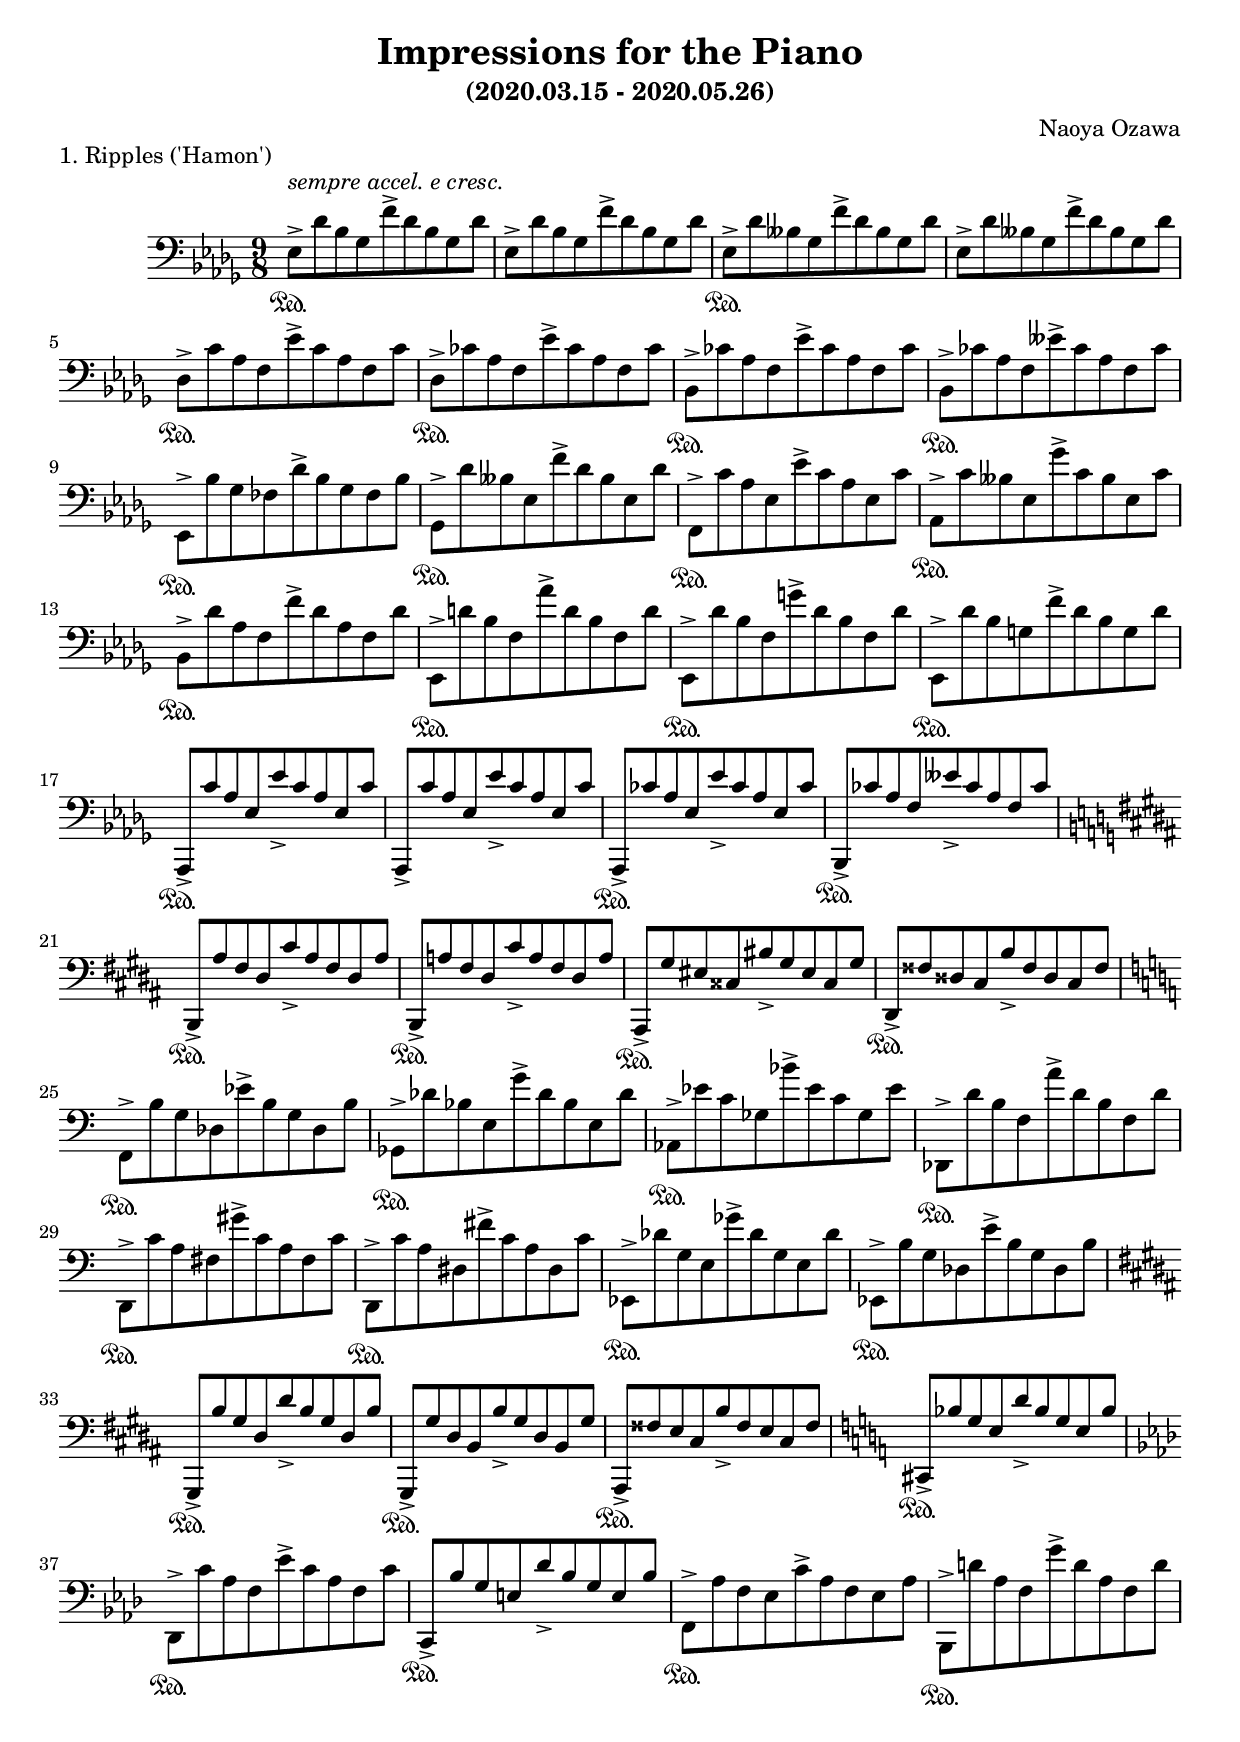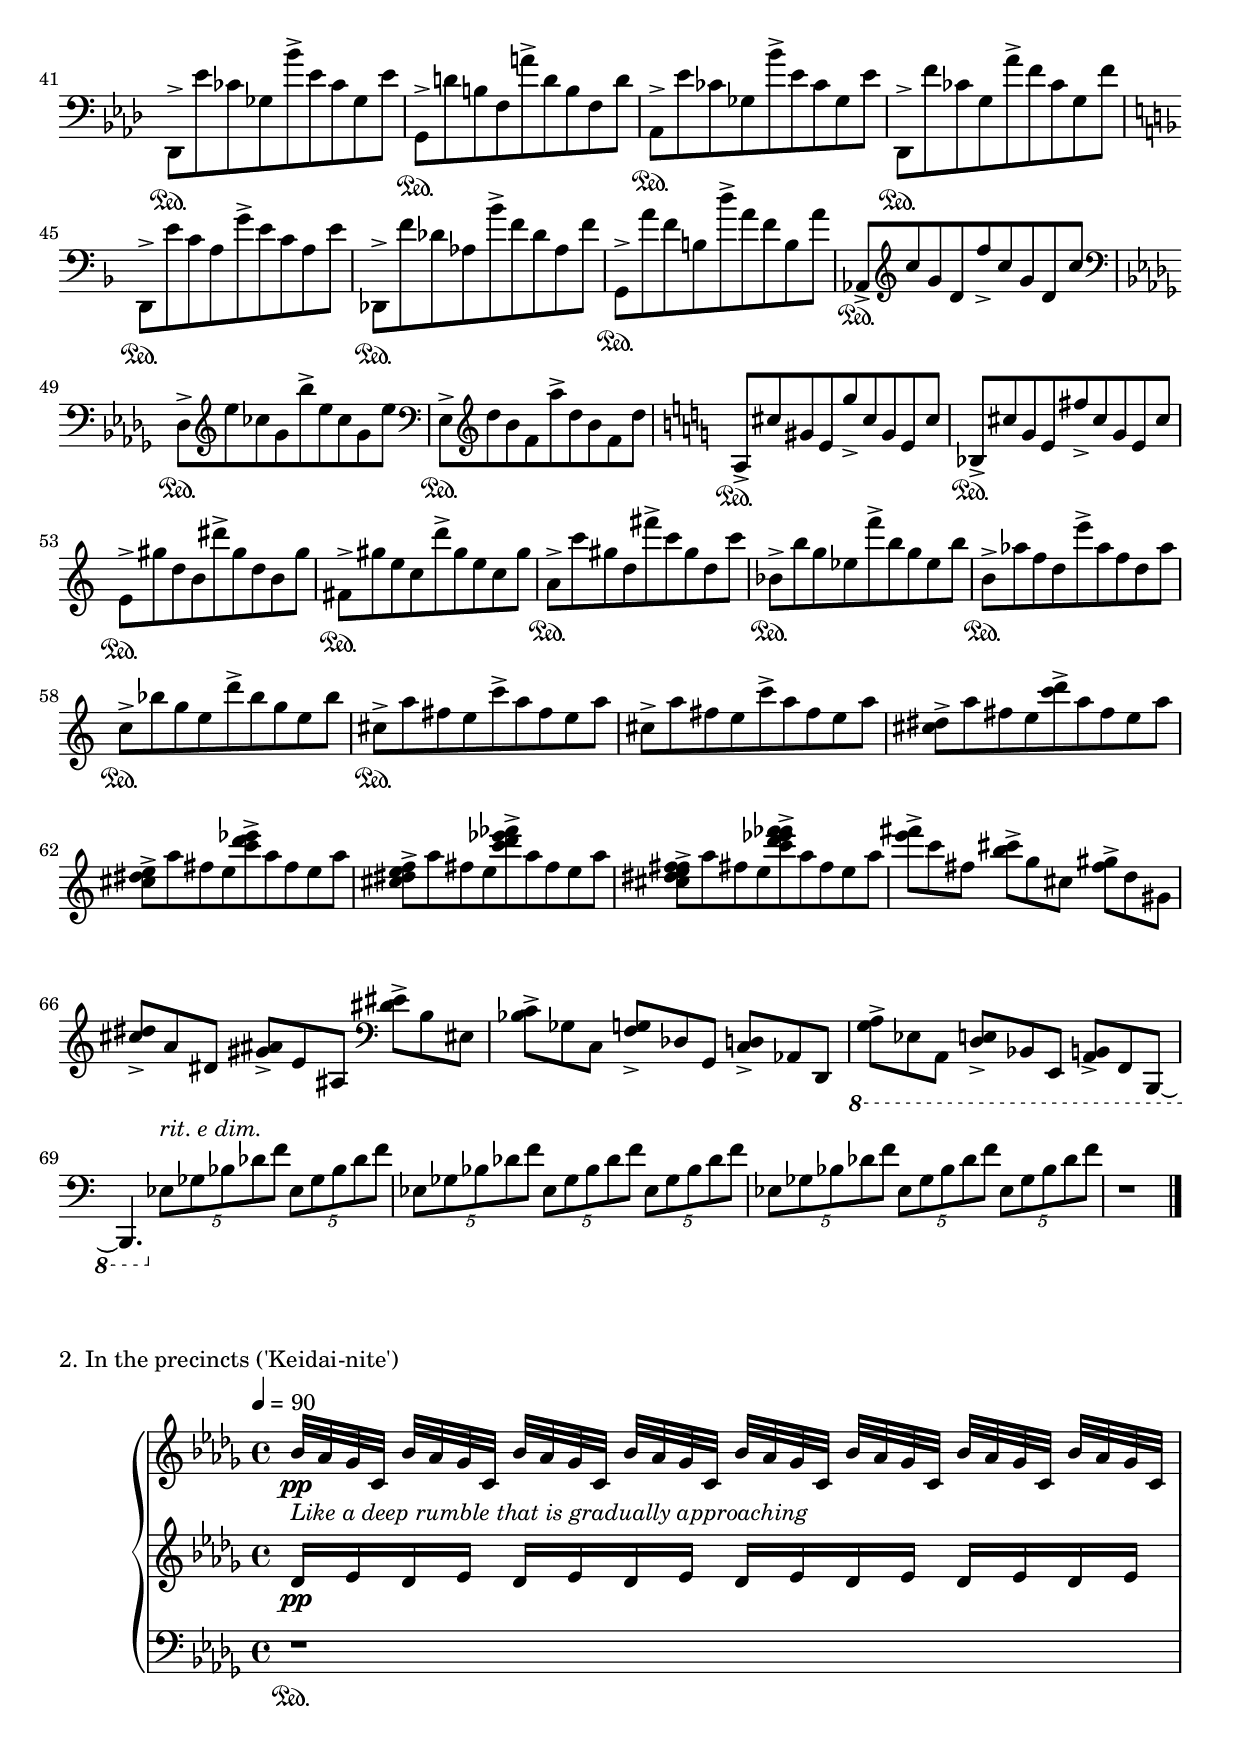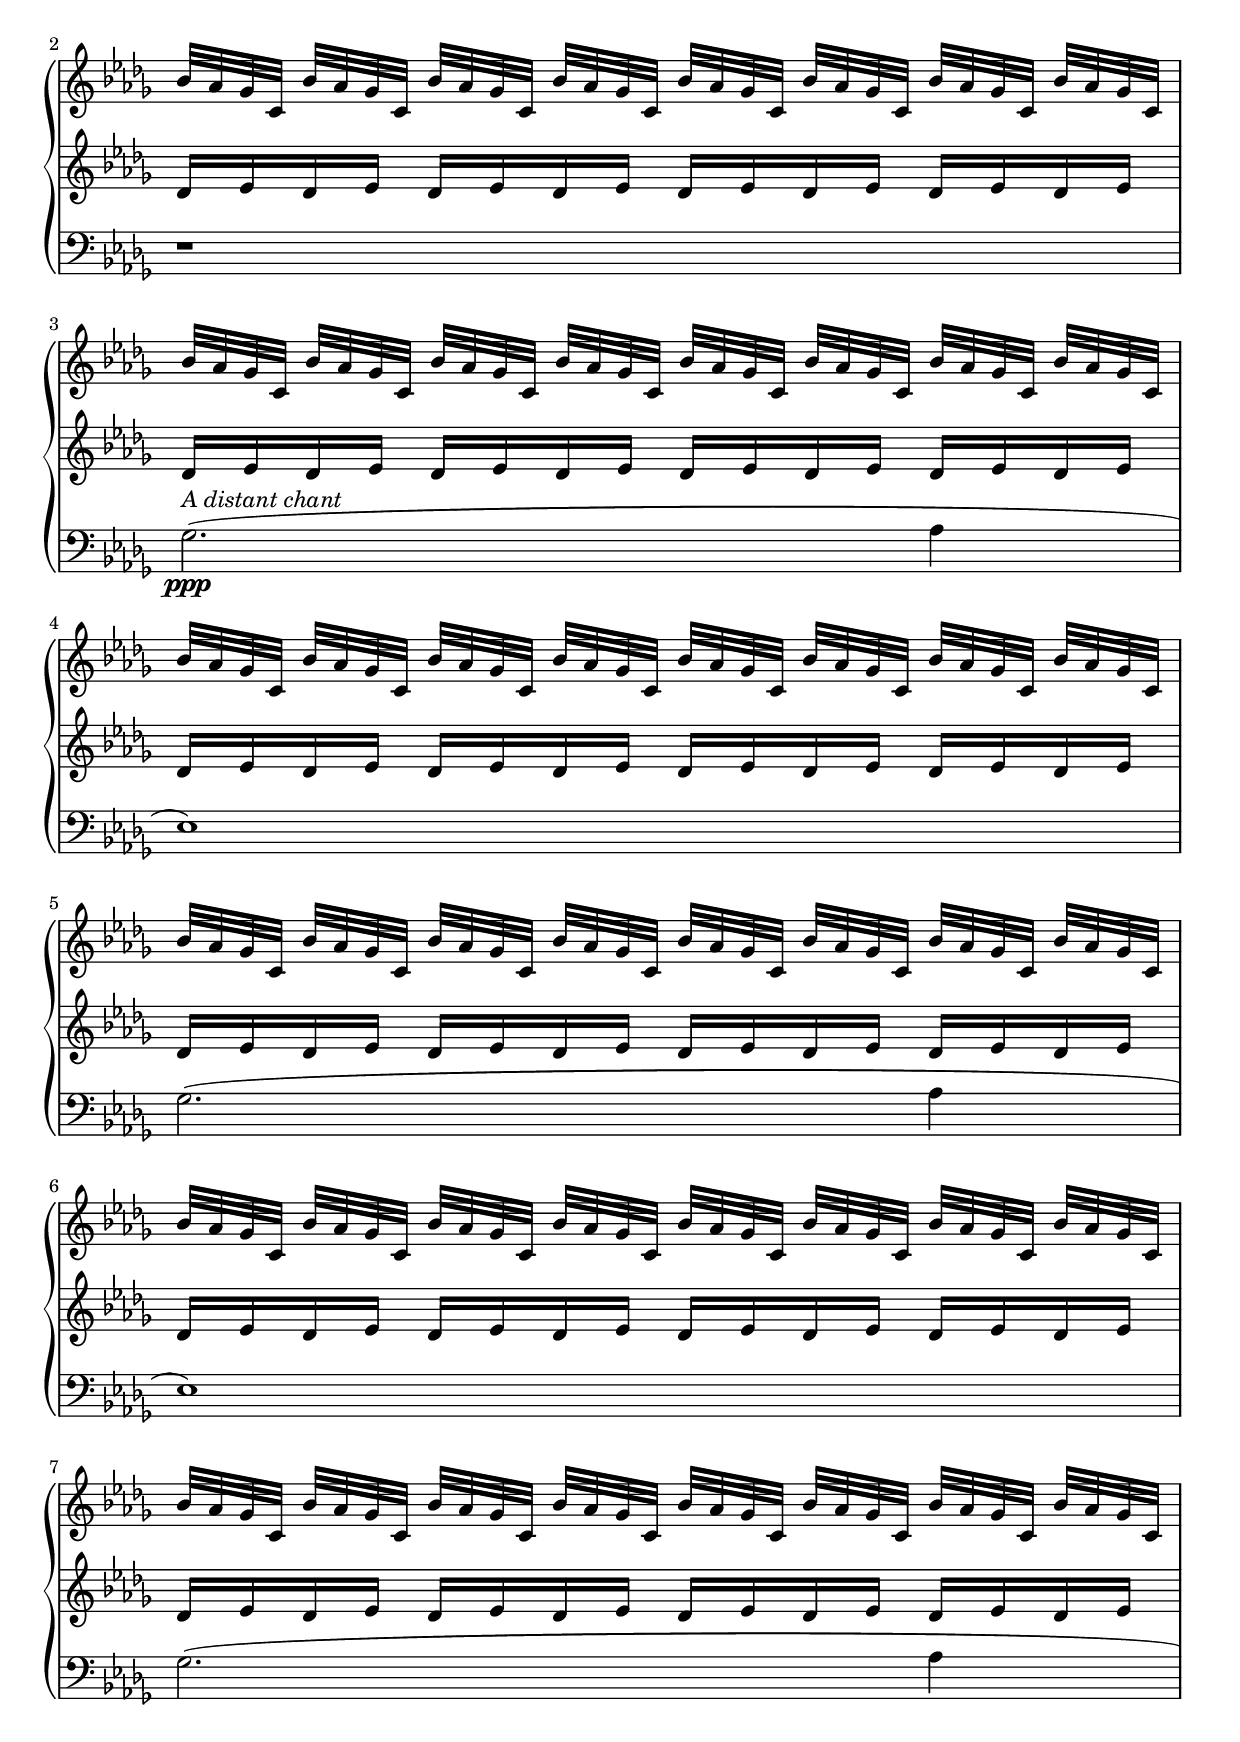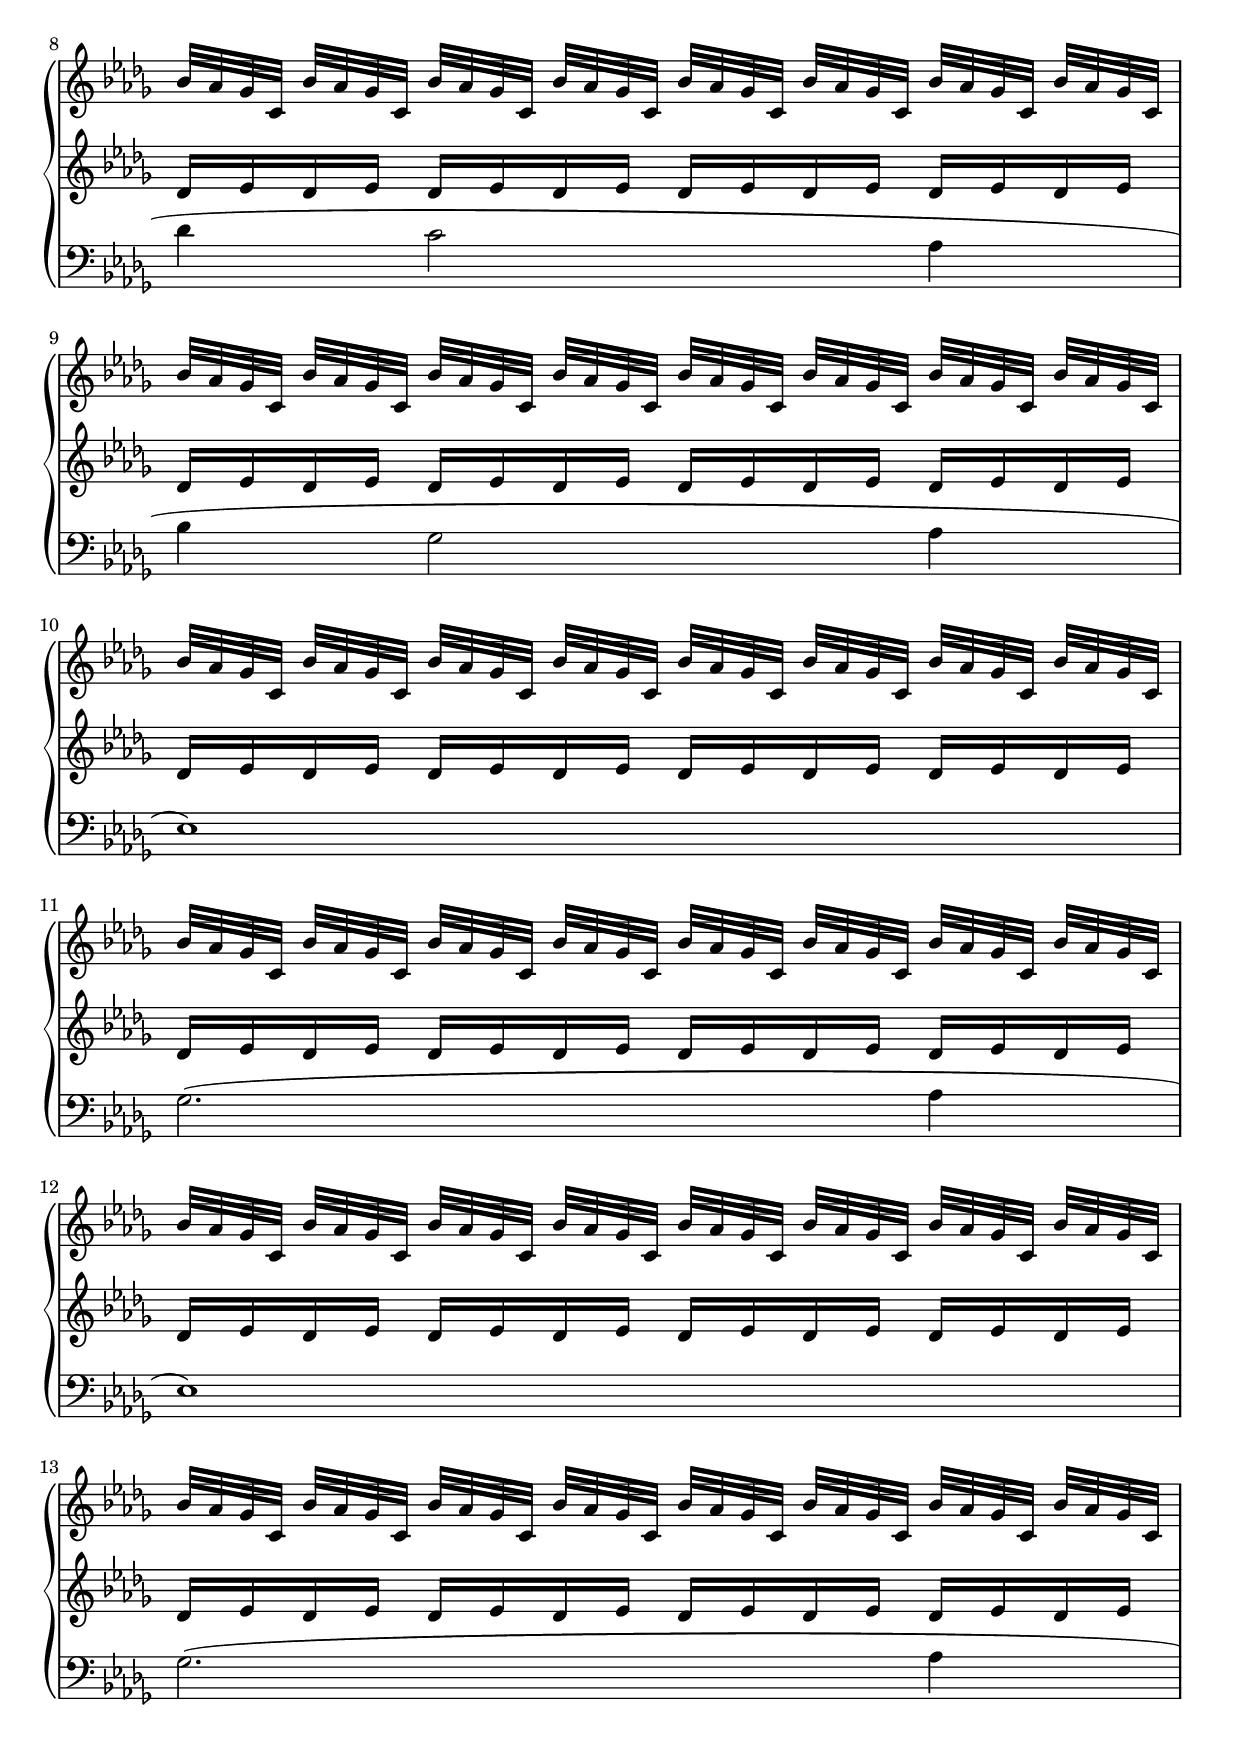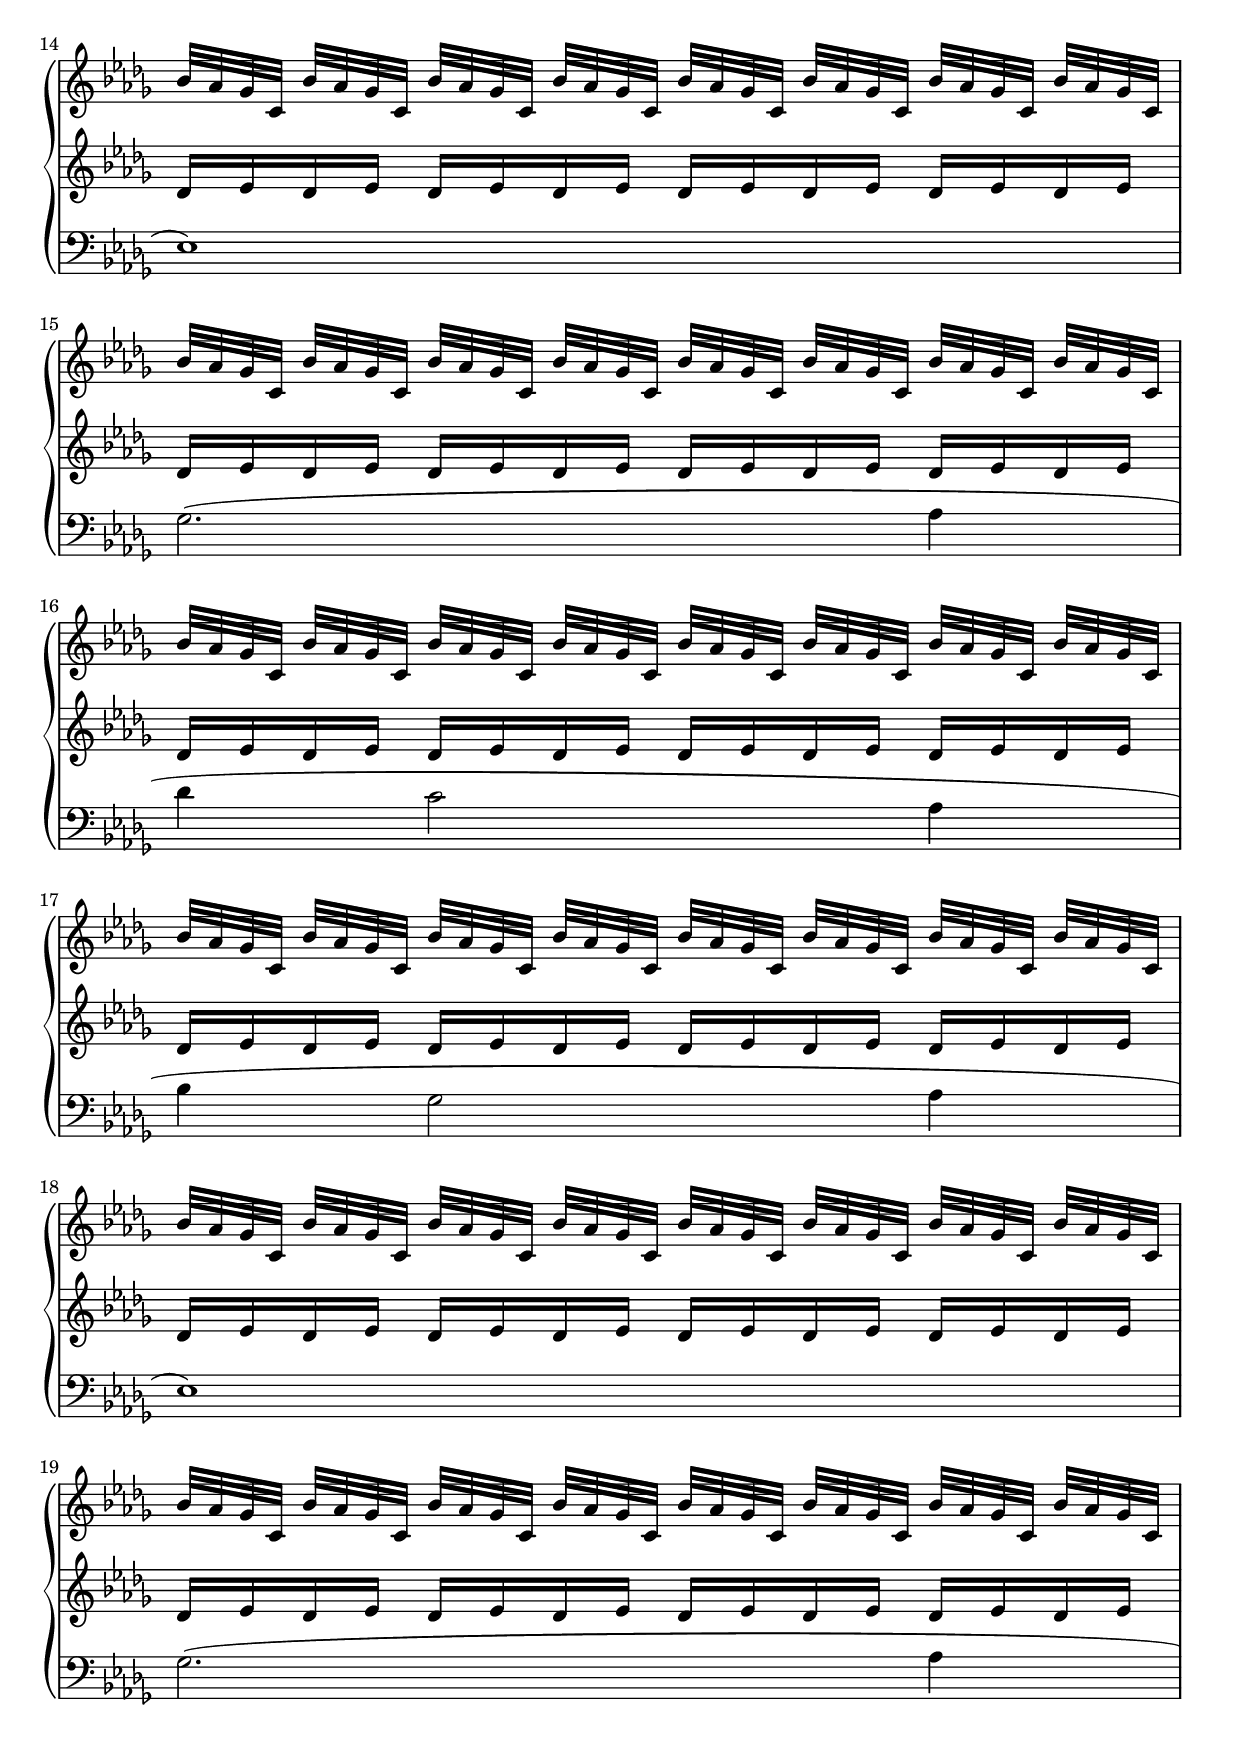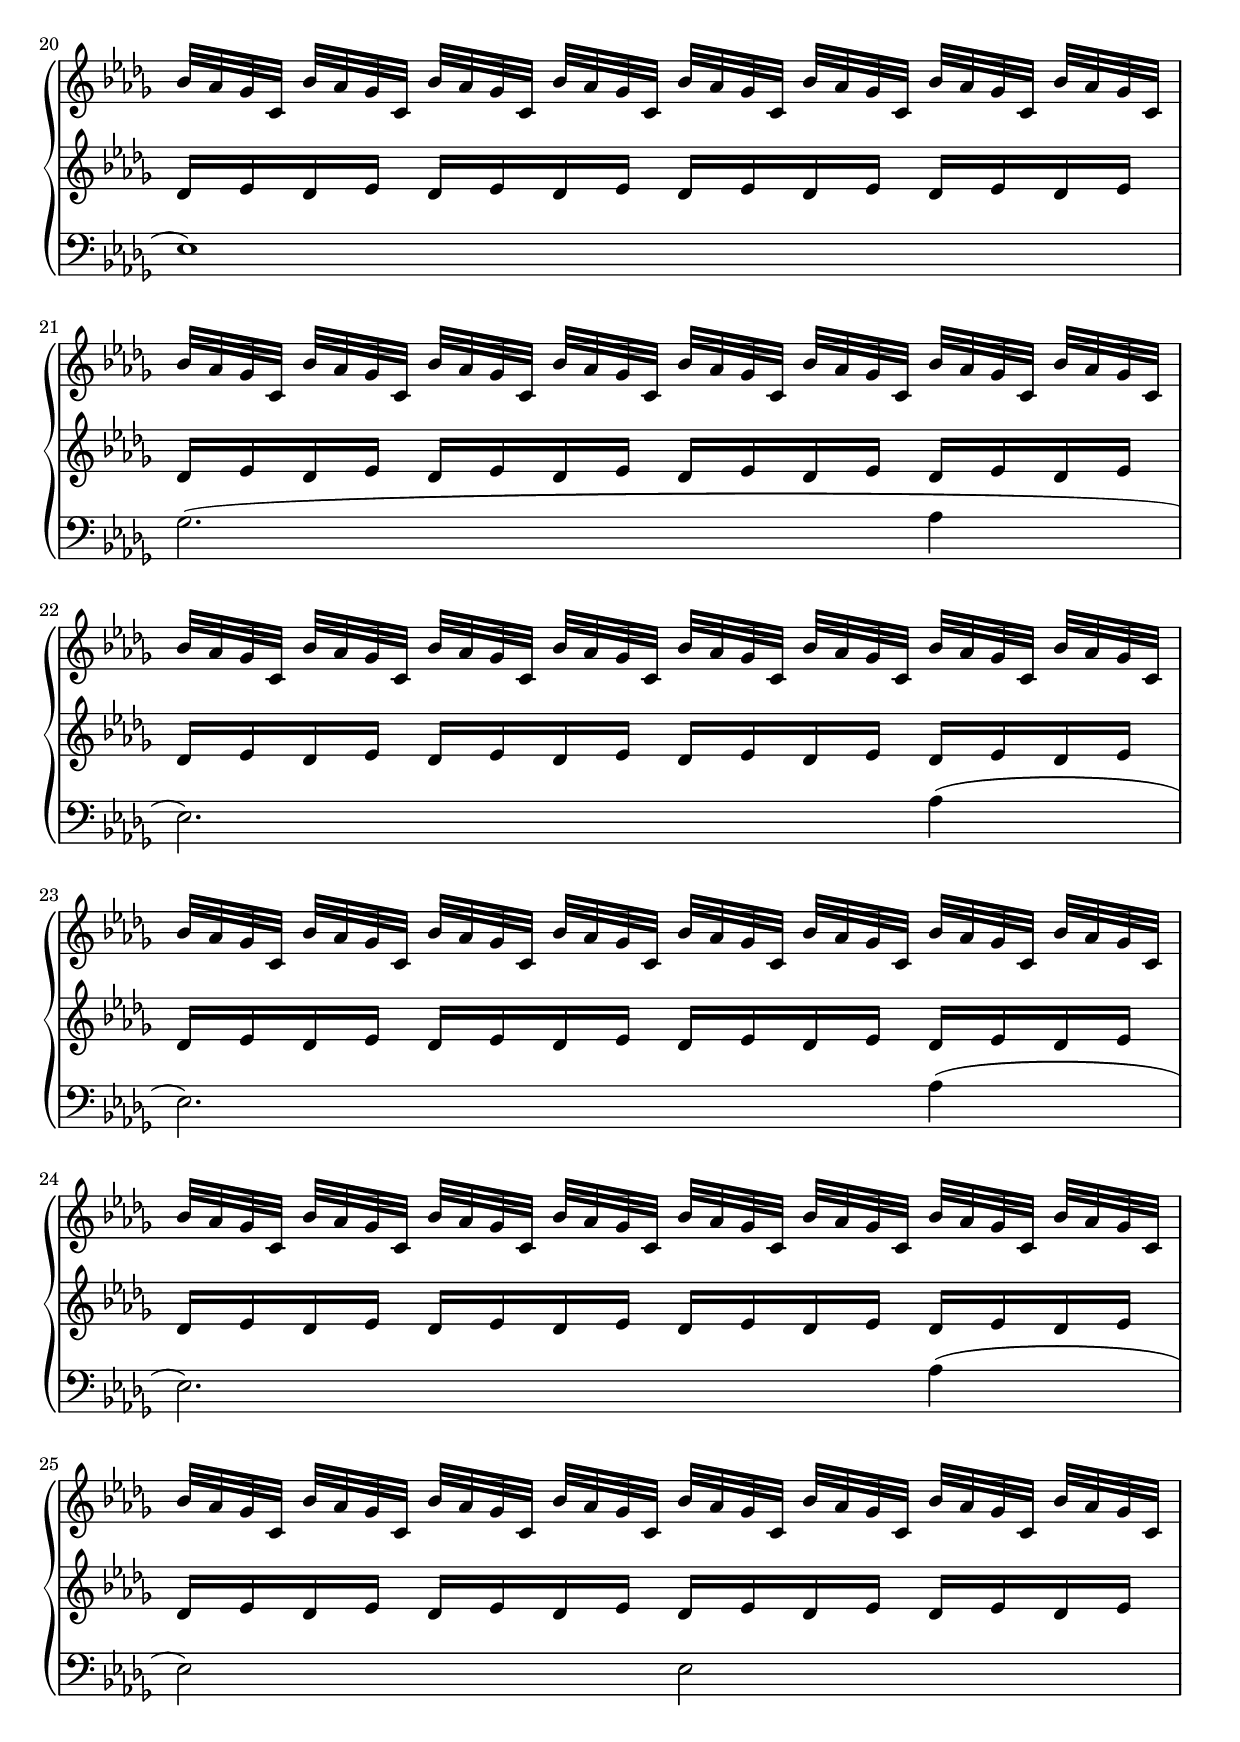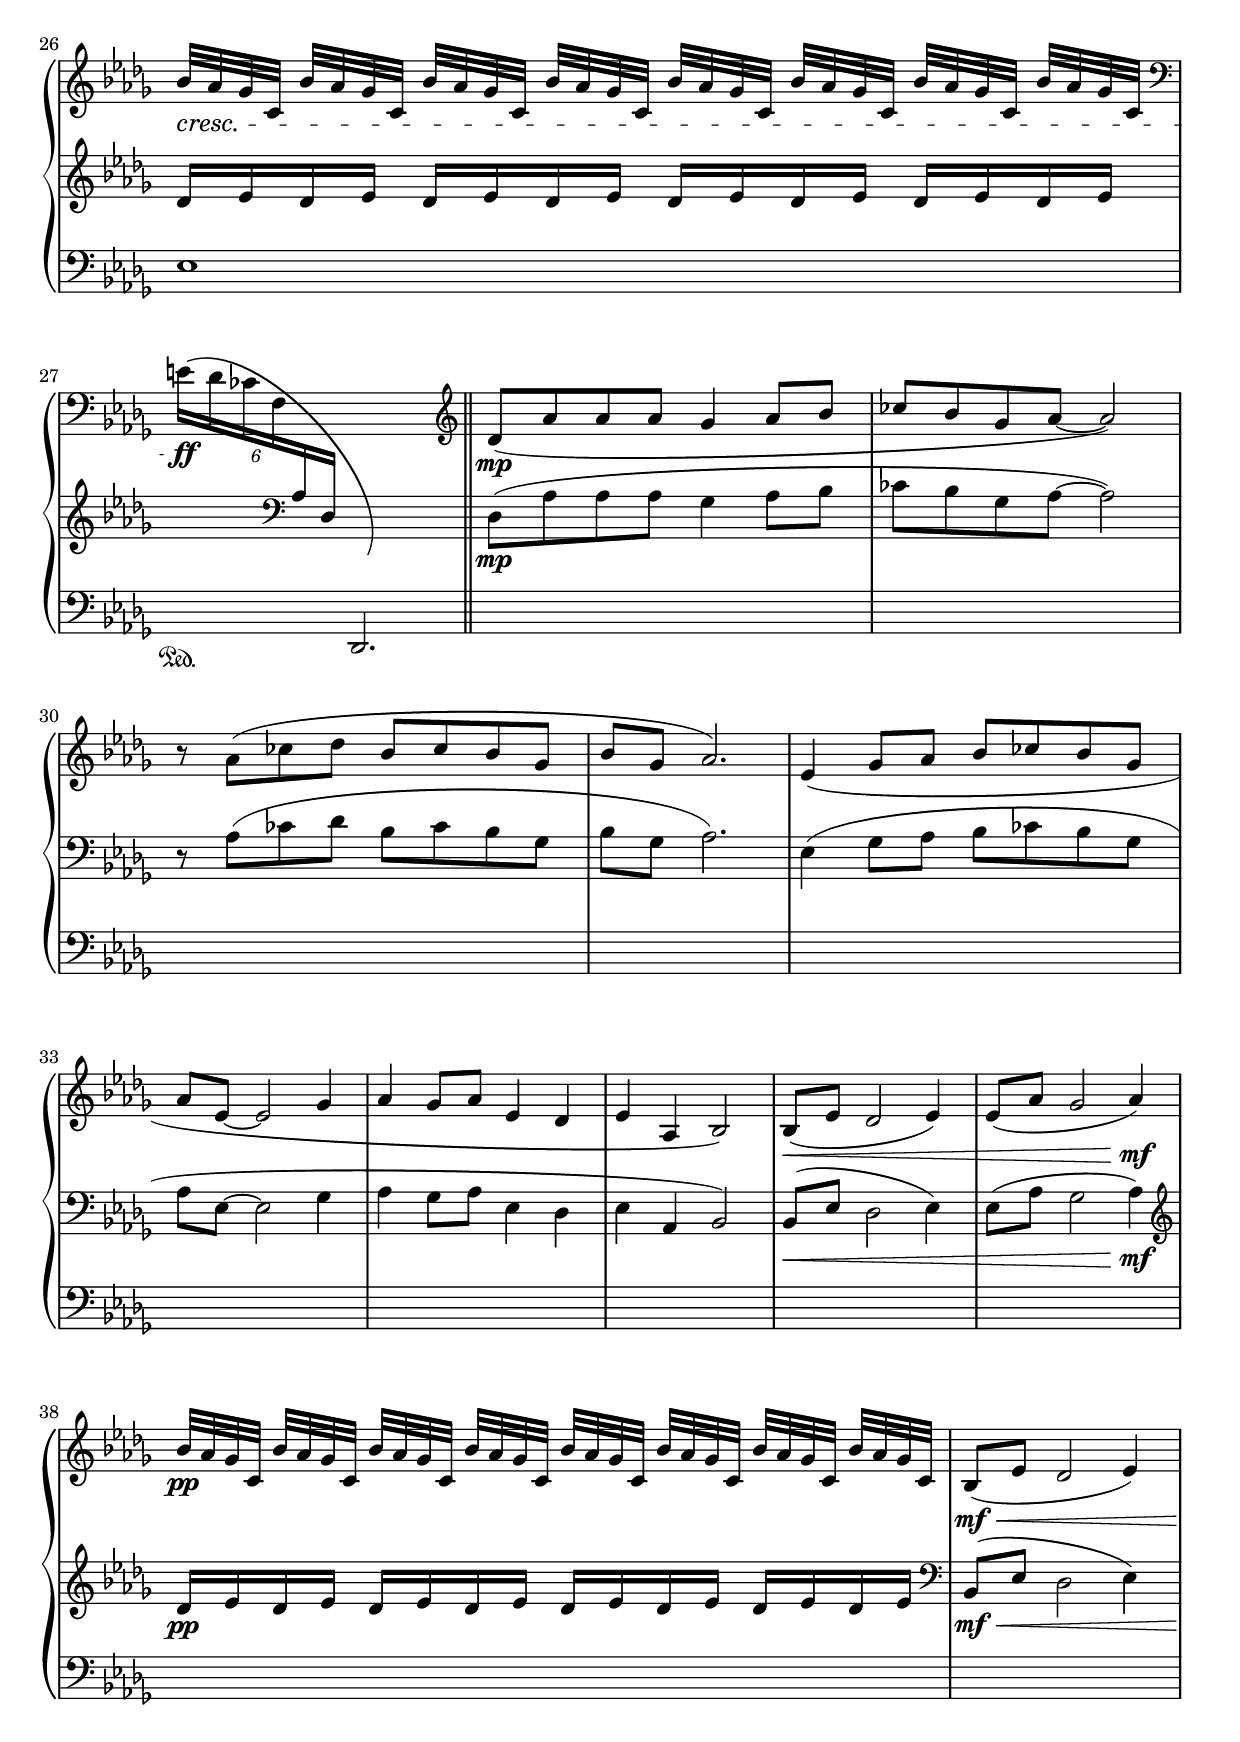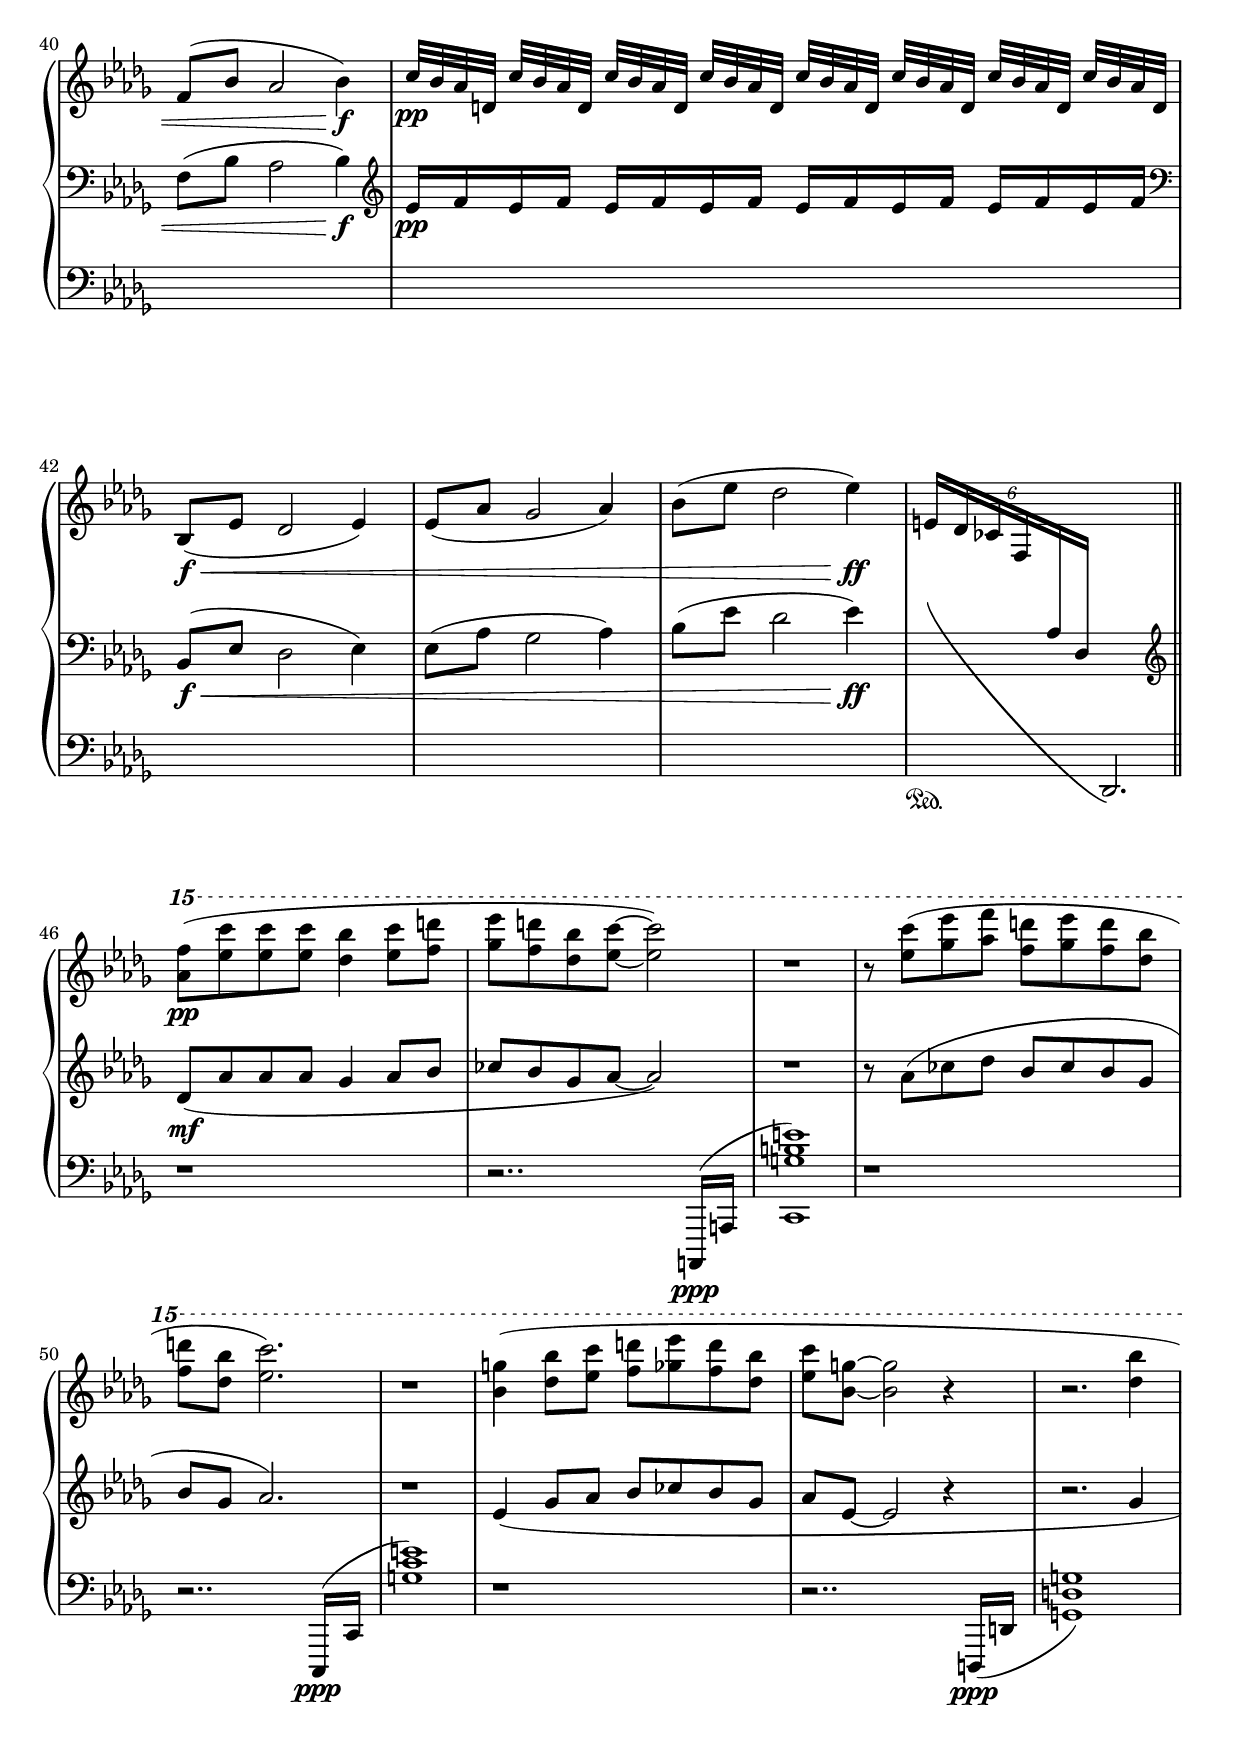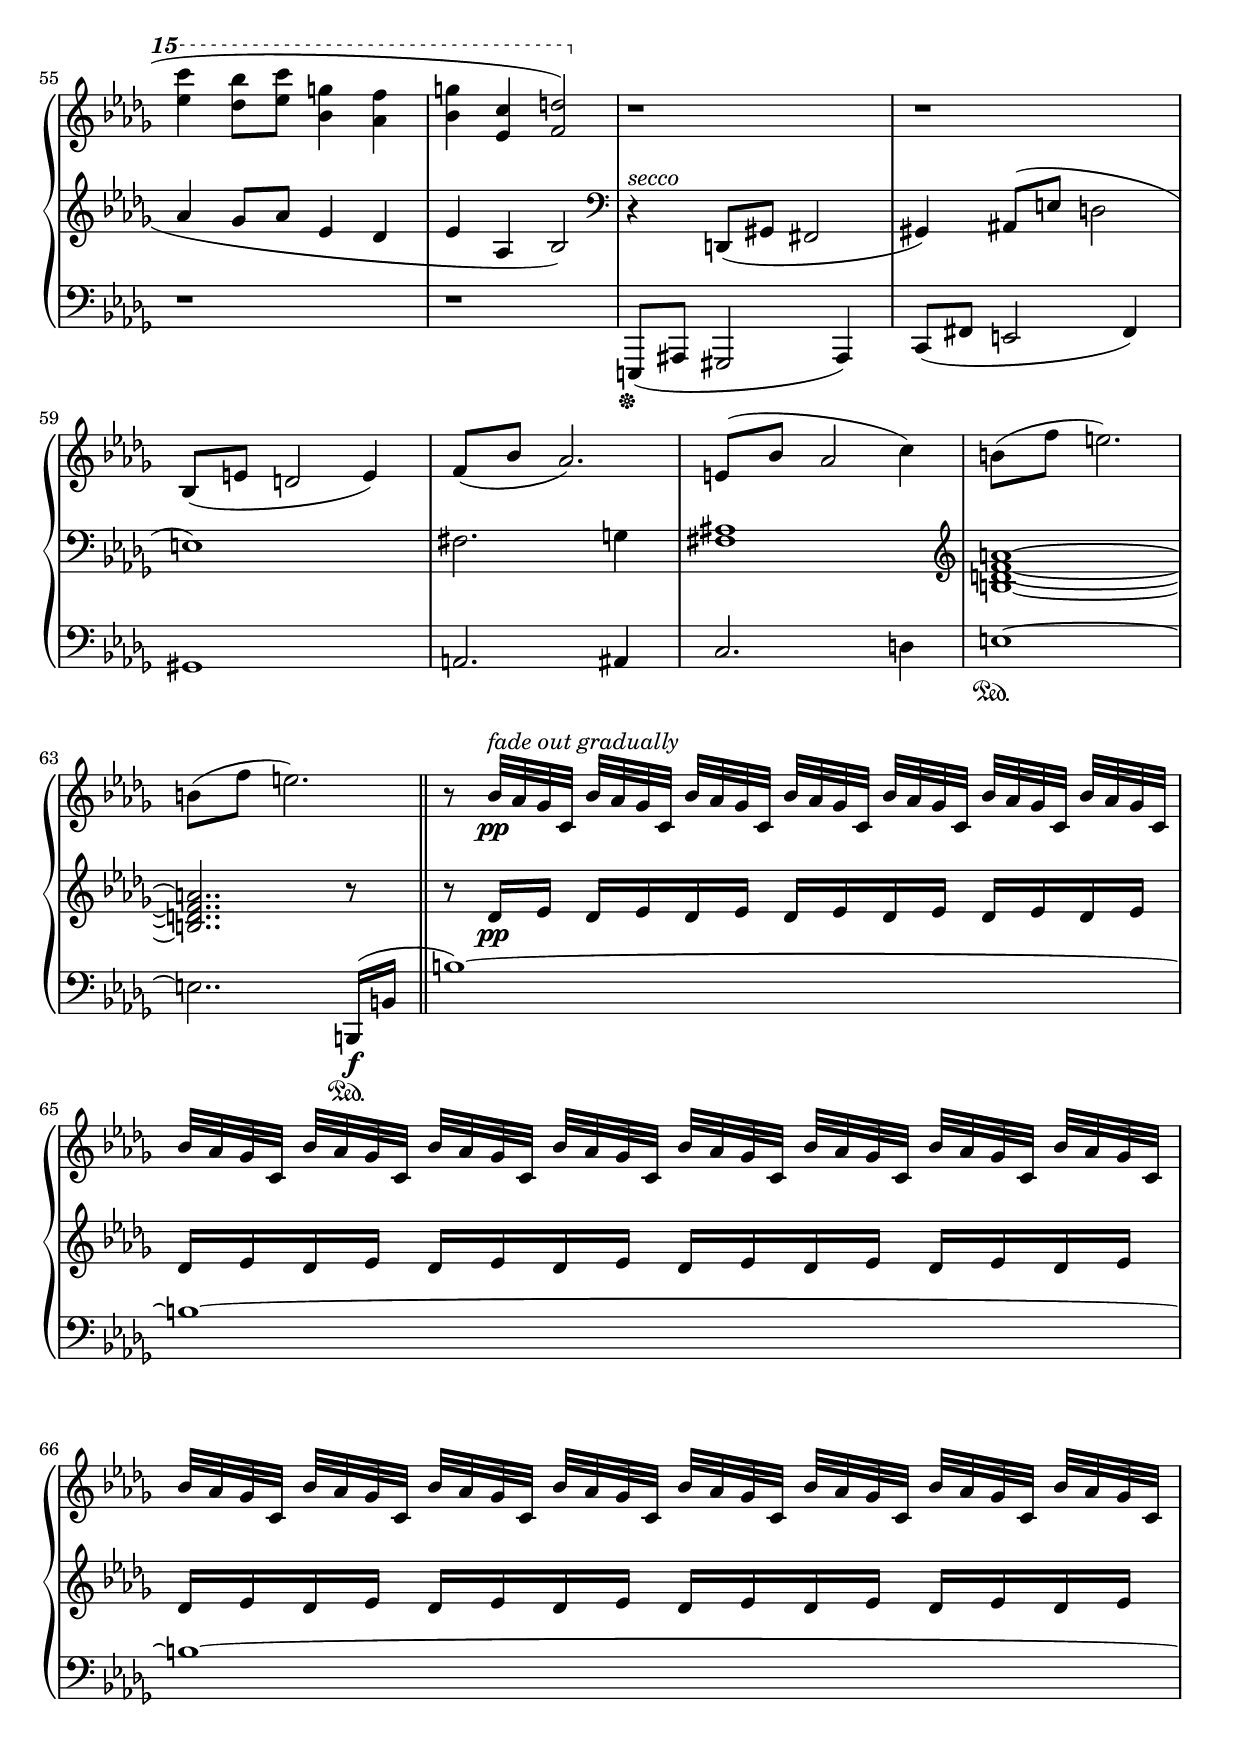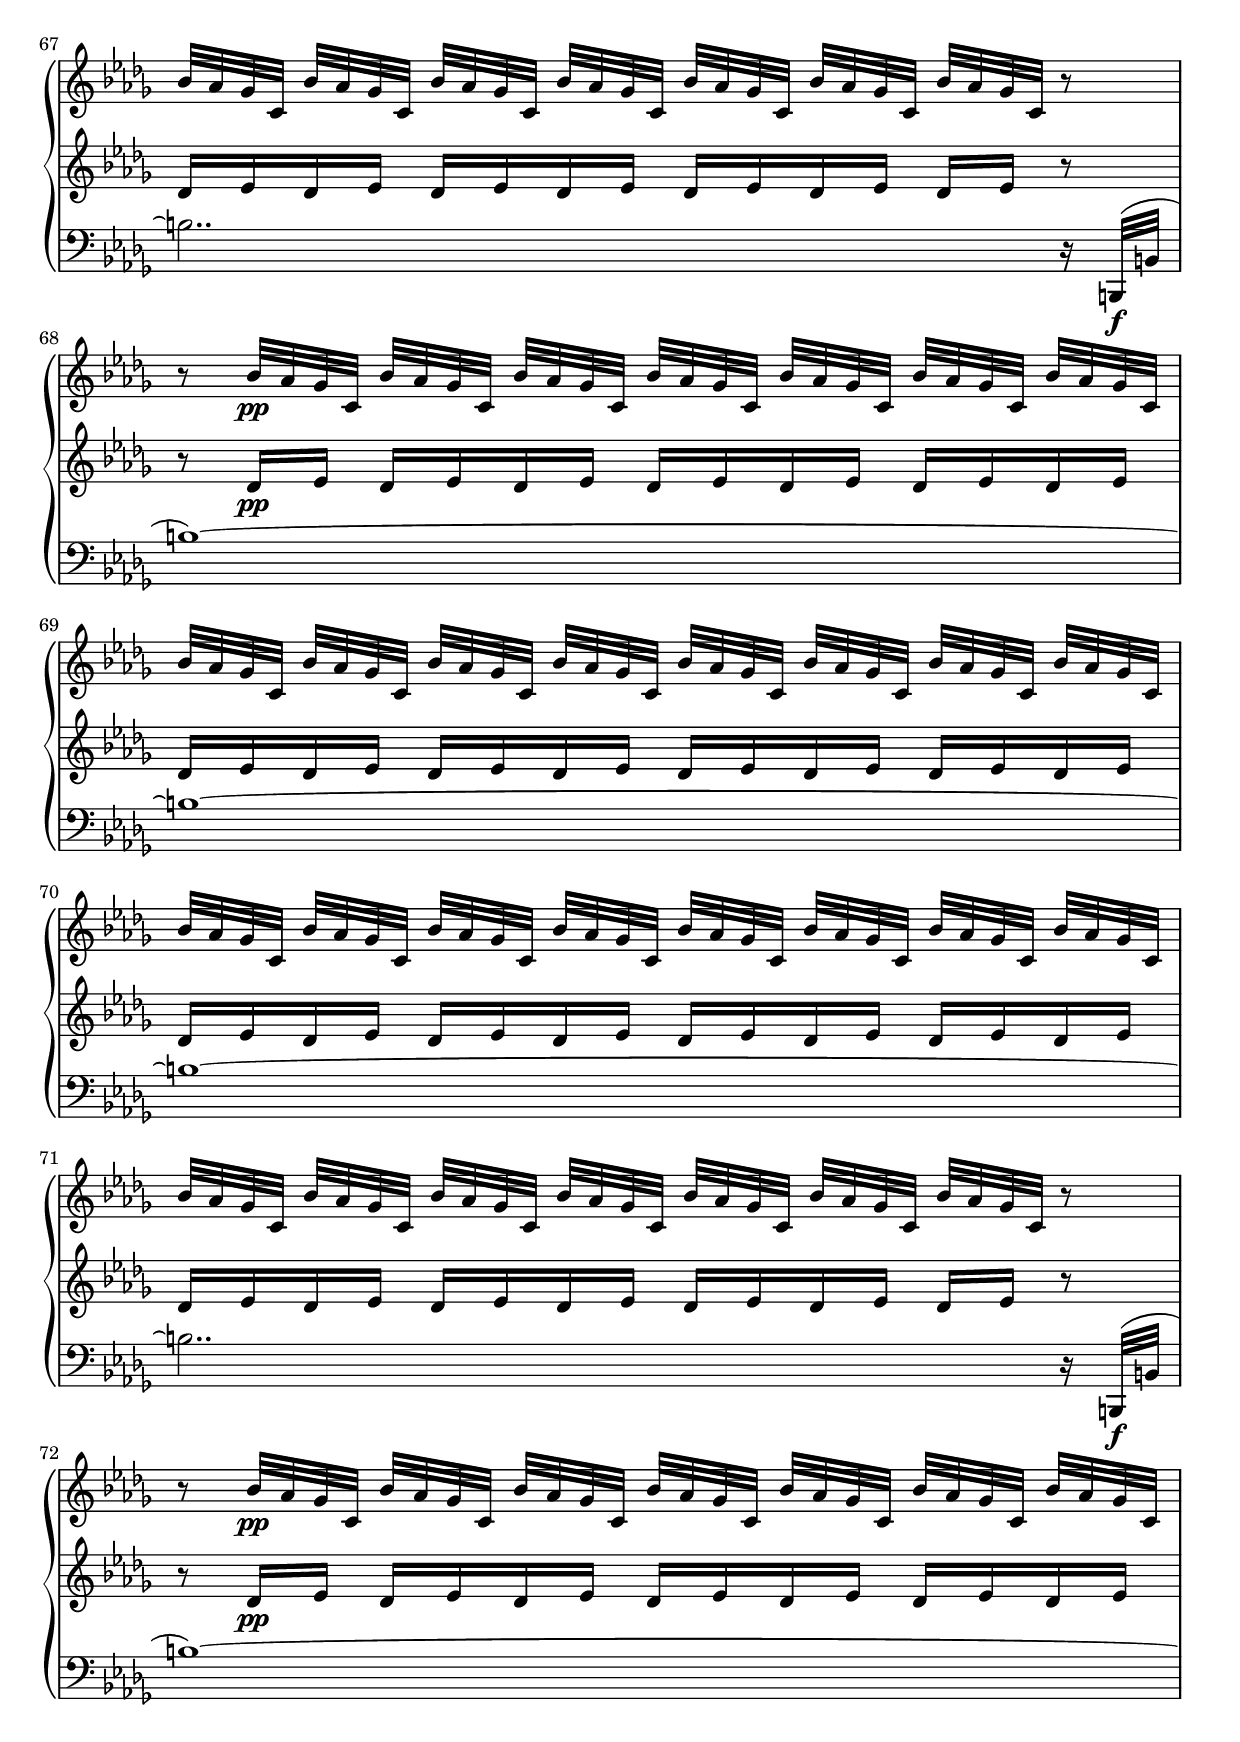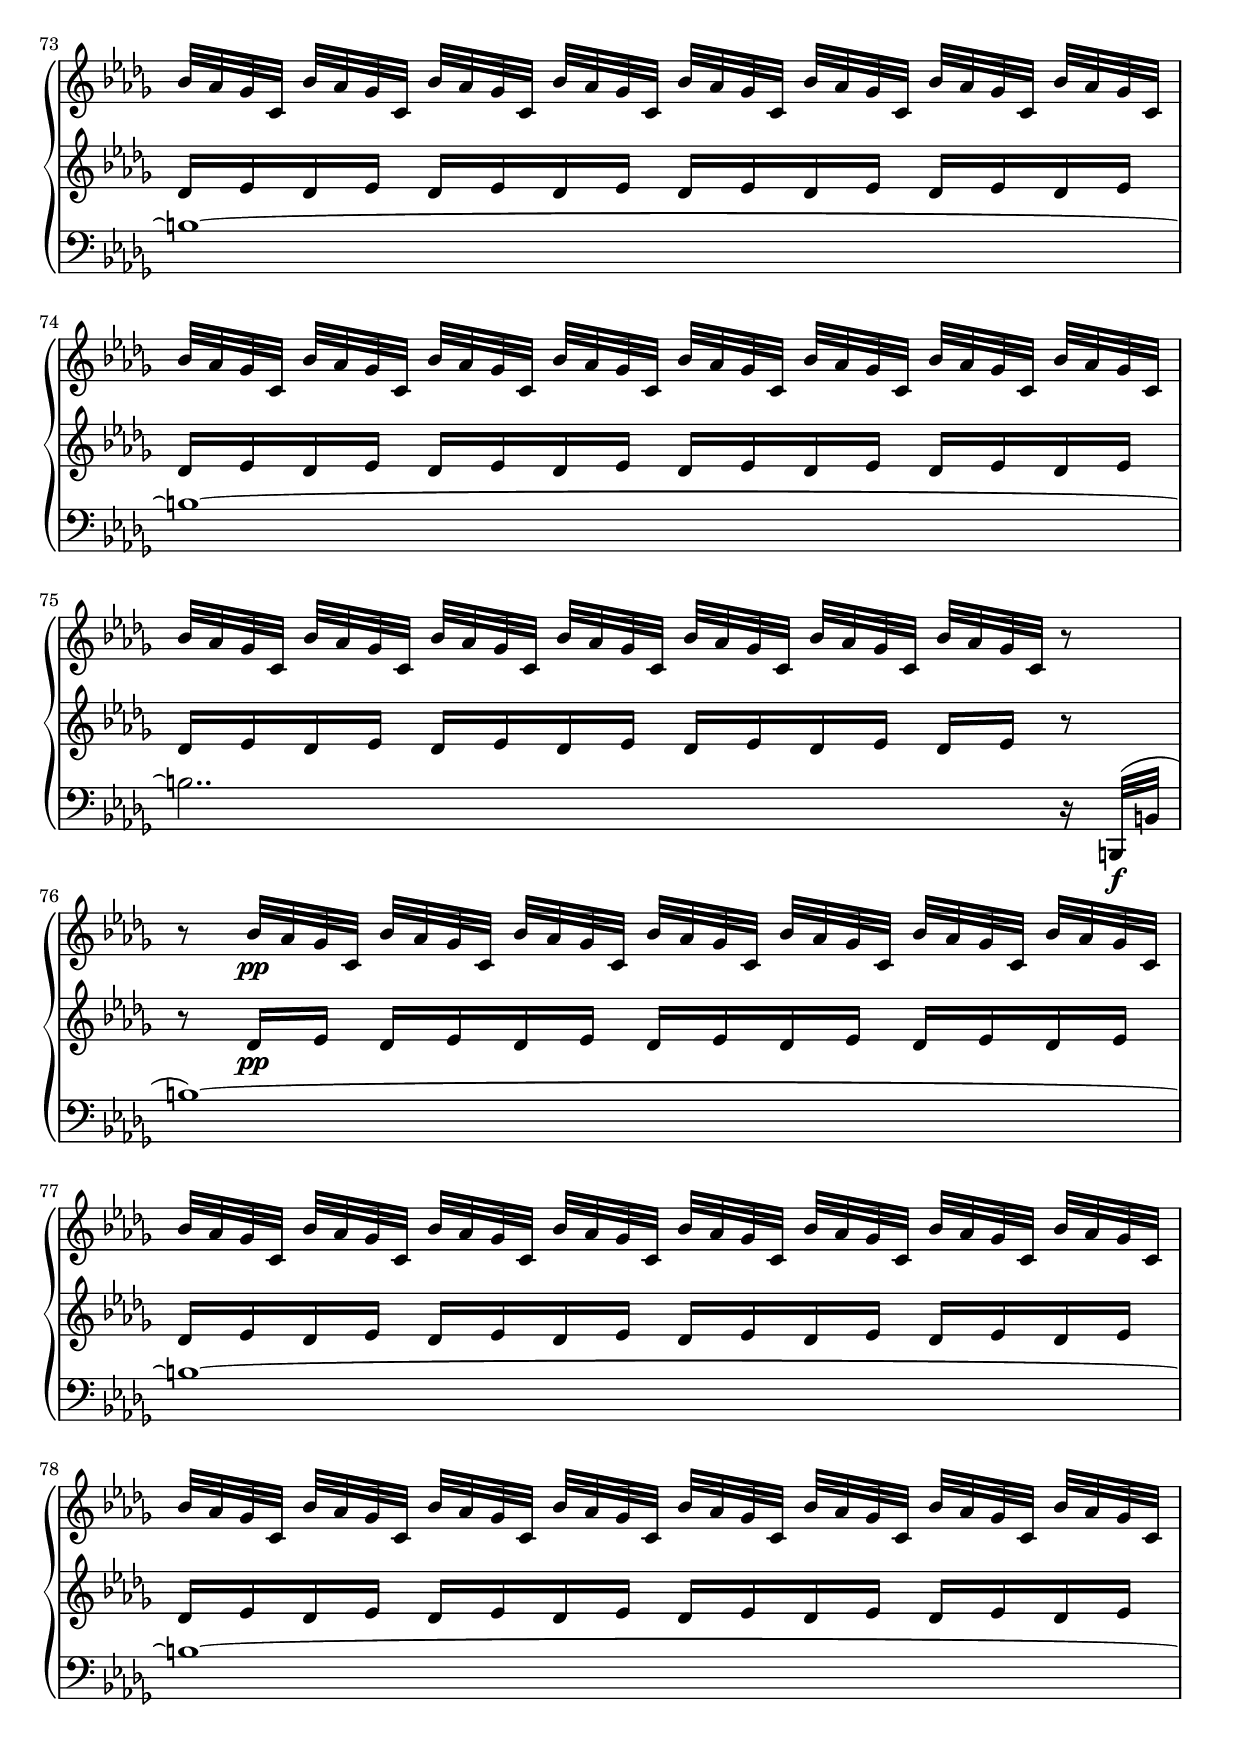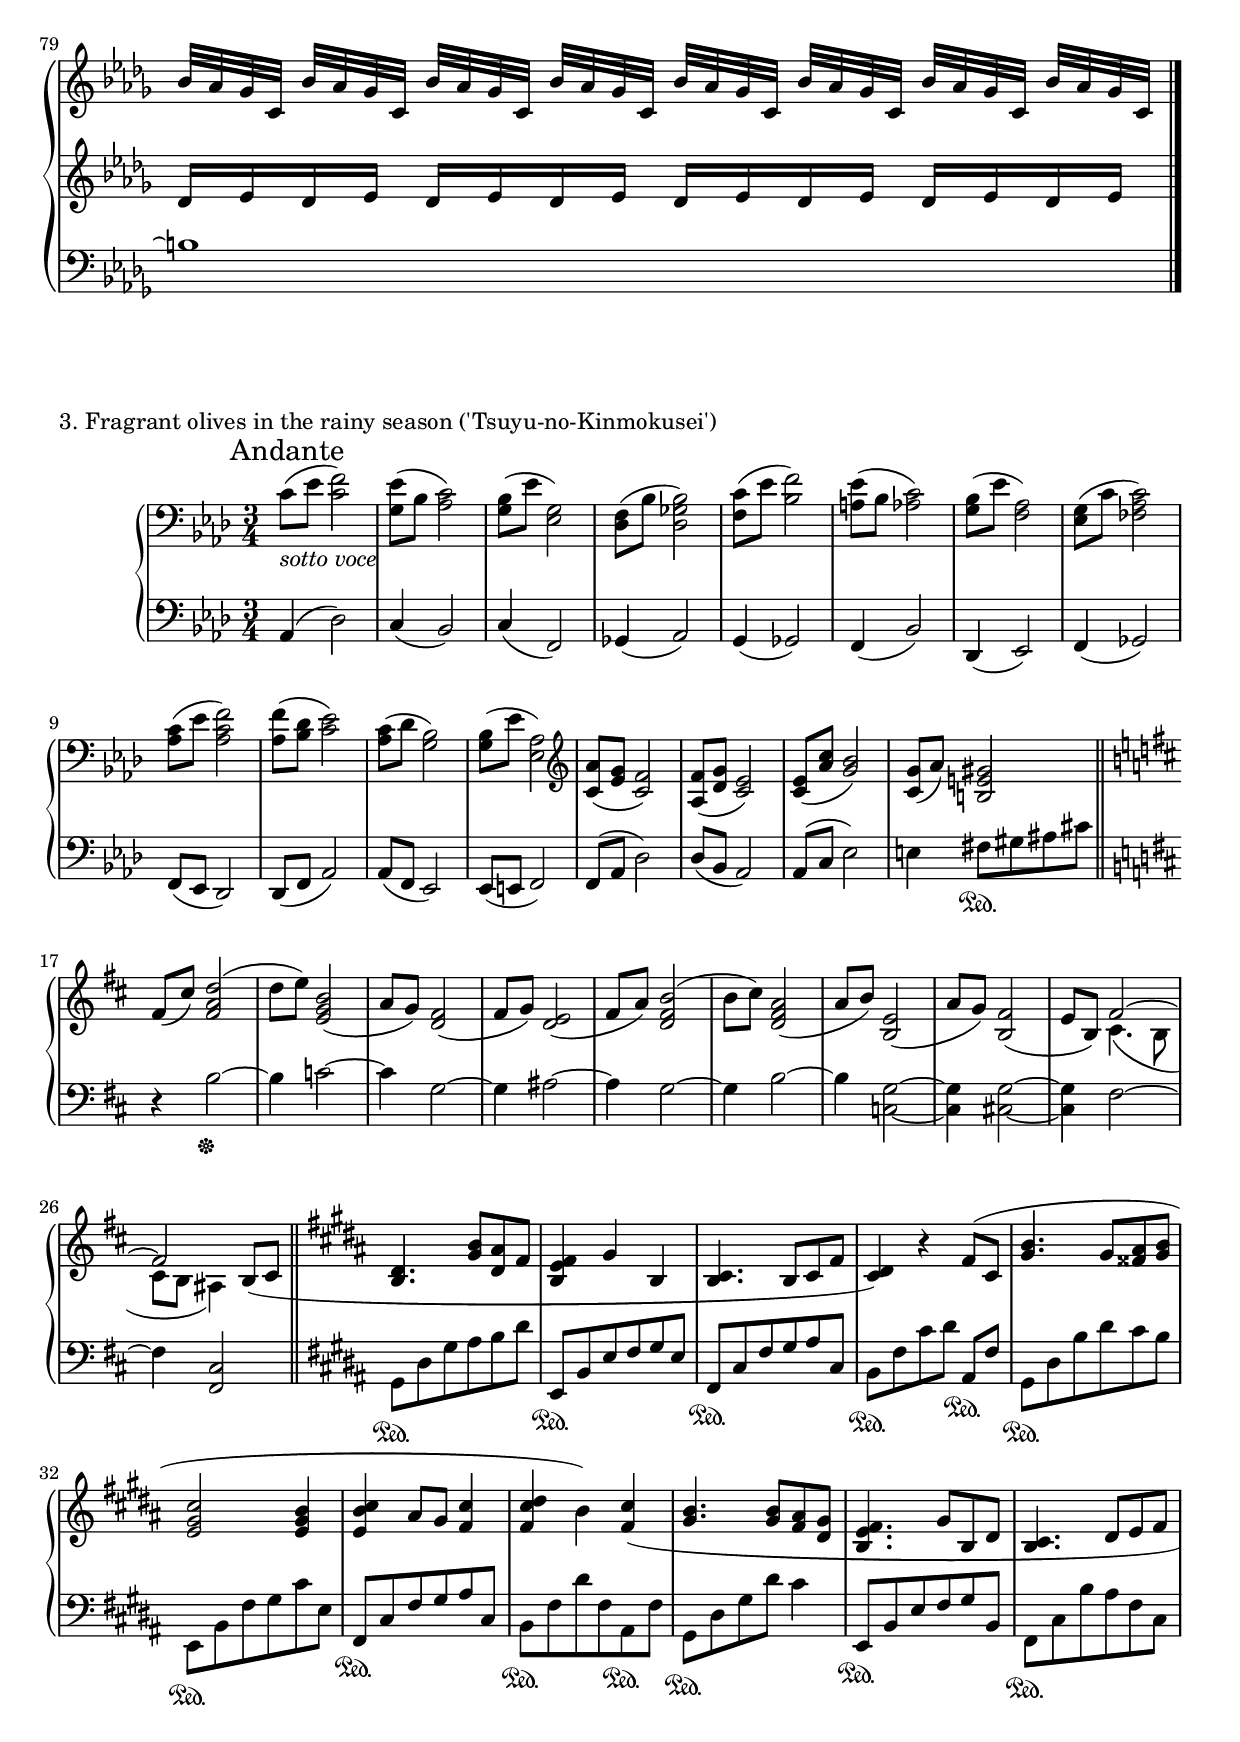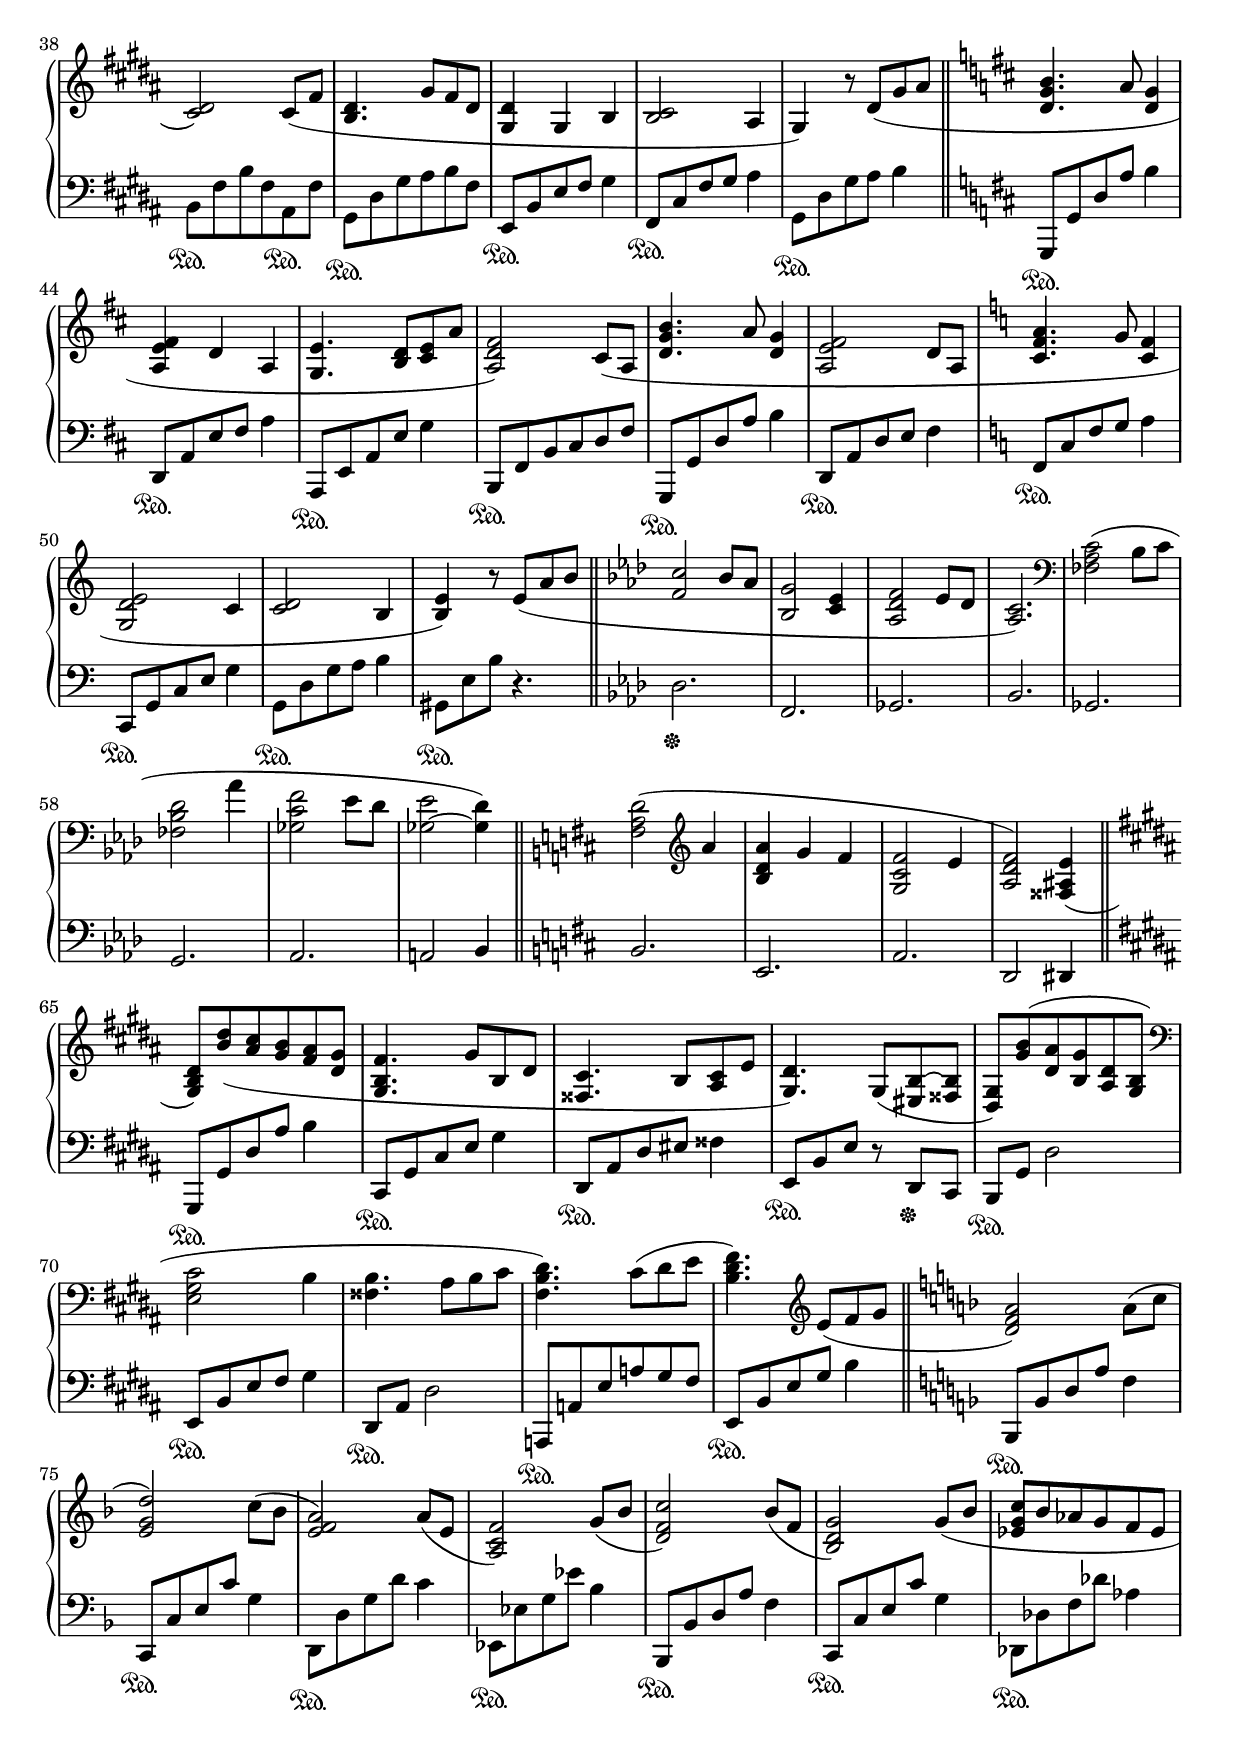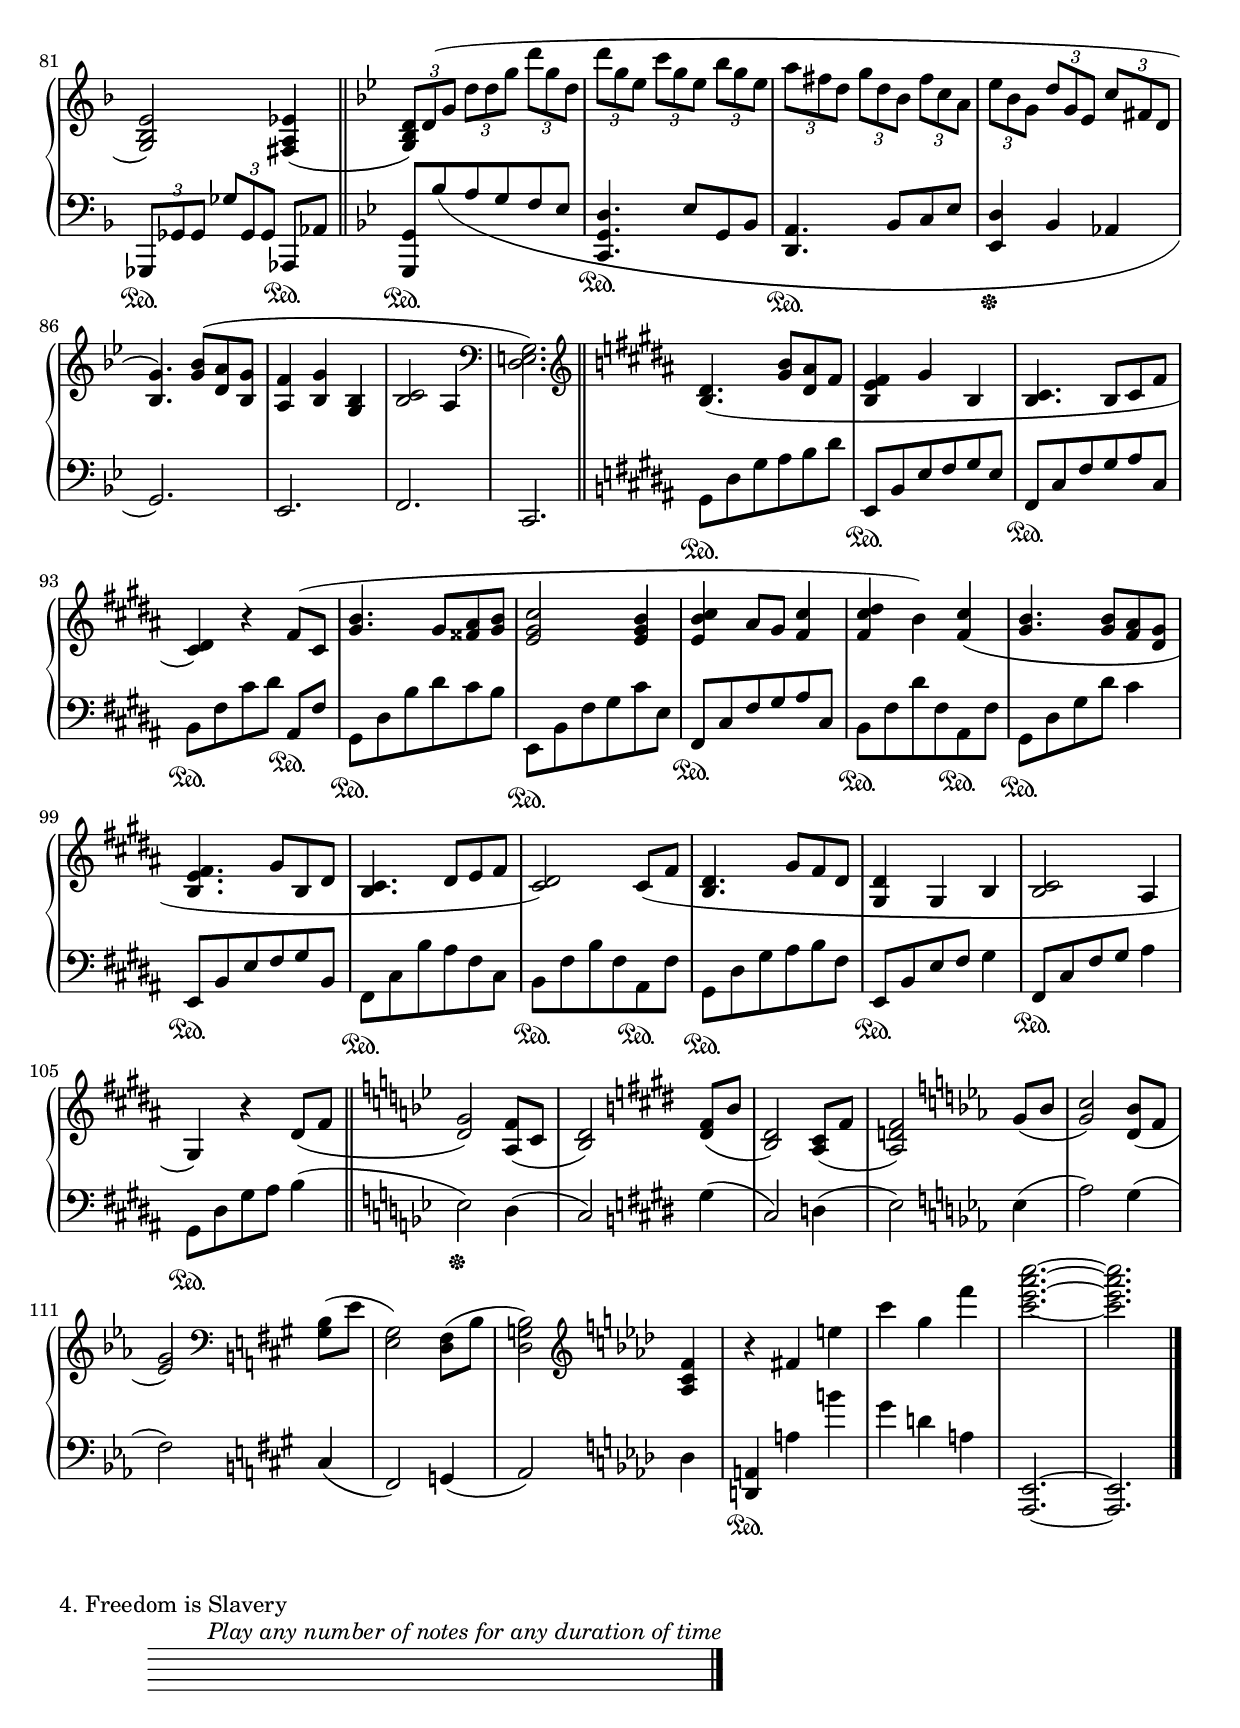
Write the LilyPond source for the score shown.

\version "2.18.2"
\book{
\header {
  title = "Impressions for the Piano"
  composer = "Naoya Ozawa"
  subtitle = "(2020.03.15 - 2020.05.26)"
}

\paper {
print-page-number = ##f
}


\version "2.18.2"

%2020.03.15-05.17

\score{
  \new PianoStaff <<
    \new Staff = "single" {
      \clef bass
      \key bes \minor
      \time 9/8
%      \tempo 4. = 120

      \relative c {

          es8->^\markup { \italic "sempre accel. e cresc." } \sustainOn [des' bes ges f'-> des bes ges des'] |
	  es,8-> [des' bes ges f'-> des bes ges des'] |
	  es,8-> \sustainOn [des' beses ges f'-> des beses ges des'] |
	  es,8-> [des' beses ges f'-> des beses ges des'] |

	  des,8-> \sustainOn [c' aes f es'-> c aes f c'] |
	  des,8-> \sustainOn [ces' aes f es'-> ces aes f ces'] |
	  bes,8-> \sustainOn [ces' aes f es'-> ces aes f ces'] |
	  bes,8-> \sustainOn [ces' aes f eses'-> ces aes f ces'] |

	  es,,8-> \sustainOn [bes'' ges fes des'-> bes ges fes bes] |
	  ges,8-> \sustainOn [des'' beses es, f'-> des beses es, des'] |
	  f,,8-> \sustainOn [c'' aes es es'-> c aes es c'] |
	  aes,-> \sustainOn [c' beses es, ges'-> c, beses es, c'] |

	  bes,8-> \sustainOn [des' aes f f'-> des aes f des'] |
	  es,,8-> \sustainOn [d'' bes f aes'-> d, bes f d'] |
	  es,,8-> \sustainOn [des'' bes f g'-> des bes f des'] |
	  es,,8-> \sustainOn [des'' bes g f'-> des bes g des'] |

	  aes,,8-> \sustainOn [c'' aes es es'-> c aes es c'] |
	  aes,,8-> [c'' aes es es'-> c aes es c'] |
	  aes,,8-> \sustainOn [ces'' aes es es'-> ces aes es ces'] |
	  bes,,8-> \sustainOn [ces'' aes f eses'-> ces aes f ces'] |

	  \key gis \minor

	  b,,8-> \sustainOn [ais'' fis dis cis'-> ais fis dis ais'] |
	  b,,8-> \sustainOn [a'' fis dis cis'-> a fis dis a'] |
	  ais,,8-> \sustainOn [gis'' eis cisis bis'-> gis eis cisis gis'] |
	  dis,8-> \sustainOn [fisis' disis cis b'-> fisis disis cis fisis] |

	  \key a \minor

	  f,8-> \sustainOn [b' g des es'-> b g des b'] |
	  ges,8-> \sustainOn [des'' bes e, g'-> des bes e, des'] |
	  aes,8-> \sustainOn [es'' c ges bes'-> es, c ges es'] |
	  des,,8-> \sustainOn [d'' b f a'-> d, b f d'] |

	  d,,8-> \sustainOn [c'' a fis gis'-> c, a fis c'] |
	  d,,8-> \sustainOn [c'' a dis, fis'-> c a dis, c'] |
	  es,,8-> \sustainOn [des'' g, e ges'-> des g, e des'] |
	  es,,8-> \sustainOn [b'' g des e'-> b g des b'] |

	  \key gis \minor

	  gis,,8-> \sustainOn [b'' gis dis dis'-> b gis dis b'] |
	  gis,,8-> \sustainOn [gis'' dis b b'-> gis dis b gis'] |
	  ais,,8-> \sustainOn [fisis'' e cis b'-> fisis e cis fisis] |
	  \key a \minor
	  cis,8-> \sustainOn [bes'' g e d'-> bes g e bes'] |

	  \key f \minor

	  des,,8-> \sustainOn [c'' aes f es'-> c aes f c'] |
	  c,,8-> \sustainOn [bes'' g e des'-> bes g e bes'] |
	  f,8-> \sustainOn [aes' f es c'-> aes f es aes] |
	  bes,,8-> \sustainOn [d'' aes f g'-> d aes f d'] |

	  des,,8-> \sustainOn [es'' ces ges bes'-> es, ces ges es'] |
	  g,,8-> \sustainOn [d'' b f a'-> d, b f d'] |
	  aes,8-> \sustainOn [es'' ces ges bes'-> es, ces ges es'] |
	  des,,8-> \sustainOn [f'' ces g aes'-> f ces g f'] |

	  \key d \minor

	  d,,8-> \sustainOn [e'' c a g'-> e c a e'] |
	  des,,8-> \sustainOn [f'' des aes bes'-> f des aes f'] |
	  g,,8-> \sustainOn [a'' f b, d'-> a f b, a'] |
	  aes,,8-> \sustainOn [\clef treble c'' g d f'-> c g d c'] |

	  \key des \major
	  \clef bass

	  des,,8-> \sustainOn [\clef treble es'' ces ges bes'-> es, ces ges es'] |
	  \clef bass
	  es,,8-> \sustainOn [\clef treble des'' bes f aes'-> des, bes f des'] |
	  \key a \minor
	  a,8-> \sustainOn [cis' gis e g'-> cis, gis e cis'] |
	  bes,8-> \sustainOn [cis' g e fis'-> cis g e cis'] |

	  e,8-> \sustainOn [gis' d b dis'-> gis, d b gis'] |
	  fis,8-> \sustainOn [gis' e c d'-> gis, e c gis'] |
	  a,8-> \sustainOn [c' gis d fis'-> c gis d c'] |
	  bes,8-> \sustainOn [b' g es f'-> b, g es b'] |

	  b,8-> \sustainOn [aes' f d e'-> aes, f d aes'] |
	  c,8-> \sustainOn [bes' g e d'-> bes g e bes'] |
	  cis,8-> \sustainOn [a' fis e c'-> a fis e a] |
	  cis,8-> [a' fis e c'-> a fis e a] |

	  <cis, dis>8-> [a' fis e <c' d>-> a fis e a] |
	  <cis, dis e>8-> [a' fis e <c' d es>-> a fis e a] |
	  <cis, dis e f>8-> [a' fis e <c' d es fes>-> a fis e a] |
	  <cis, dis e f fis>8-> [a' fis e <c' d es fes f>-> a fis e a] |

	  <fis' e>8-> [c fis,] <cis' b>-> [g cis,] <gis' fis>-> [d gis,] |
	  <dis' cis>-> [a dis,] <ais' gis>-> [e ais,] \clef bass <eis' dis>-> [b eis,] |
	  <c' bes>-> [ges c,] <g' f>-> [des g,] <d' c>-> [aes d,] |
	  \ottava #-1
	  <a' g>-> [es a,] <e' d>-> [bes e,] <b' a>-> [f b,~] |

	  b4.
	  \ottava #0
	  \tuplet 5/3 { es''8^\markup { \italic "rit. e dim." } [ges bes des f] }
	  \tuplet 5/3 { es,8 [ges bes des f] } |

	  \tuplet 5/3 { es,8 [ges bes des f] }
	  \tuplet 5/3 { es,8 [ges bes des f] }
	  \tuplet 5/3 { es,8 [ges bes des f] } |

	  \tuplet 5/3 { es,8 [ges bes des f] }
	  \tuplet 5/3 { es,8 [ges bes des f] }
	  \tuplet 5/3 { es,8 [ges bes des f] } |

	  r1 \bar "|."

      }

    }
  >>
  \header {
    piece = "1. Ripples ('Hamon')"
  }

  \layout { }
  \midi { }

}

\version "2.18.2"
% start 2020.03.15
% completed 2020.04.12

\score {
  \new PianoStaff <<
    \new Staff = "up" {
      \clef treble
      \key des \major
      \time 4/4
      \tempo 4 = 90

      \relative c'' {

          bes32-\markup { \italic "Like a deep rumble that is gradually approaching" } \pp [aes ges c,] bes' [aes ges c,] bes' [aes ges c,] bes' [aes ges c,] bes' [aes ges c,] bes' [aes ges c,] bes' [aes ges c,] bes' [aes ges c,] |
          bes'32 [aes ges c,] bes' [aes ges c,] bes' [aes ges c,] bes' [aes ges c,] bes' [aes ges c,] bes' [aes ges c,] bes' [aes ges c,] bes' [aes ges c,] |
	  
          bes'32 [aes ges c,] bes' [aes ges c,] bes' [aes ges c,] bes' [aes ges c,] bes' [aes ges c,] bes' [aes ges c,] bes' [aes ges c,] bes' [aes ges c,] |
          bes'32 [aes ges c,] bes' [aes ges c,] bes' [aes ges c,] bes' [aes ges c,] bes' [aes ges c,] bes' [aes ges c,] bes' [aes ges c,] bes' [aes ges c,] |
          bes'32 [aes ges c,] bes' [aes ges c,] bes' [aes ges c,] bes' [aes ges c,] bes' [aes ges c,] bes' [aes ges c,] bes' [aes ges c,] bes' [aes ges c,] |
          bes'32 [aes ges c,] bes' [aes ges c,] bes' [aes ges c,] bes' [aes ges c,] bes' [aes ges c,] bes' [aes ges c,] bes' [aes ges c,] bes' [aes ges c,] |
	  
          bes'32 [aes ges c,] bes' [aes ges c,] bes' [aes ges c,] bes' [aes ges c,] bes' [aes ges c,] bes' [aes ges c,] bes' [aes ges c,] bes' [aes ges c,] |
          bes'32 [aes ges c,] bes' [aes ges c,] bes' [aes ges c,] bes' [aes ges c,] bes' [aes ges c,] bes' [aes ges c,] bes' [aes ges c,] bes' [aes ges c,] |
          bes'32 [aes ges c,] bes' [aes ges c,] bes' [aes ges c,] bes' [aes ges c,] bes' [aes ges c,] bes' [aes ges c,] bes' [aes ges c,] bes' [aes ges c,] |
          bes'32 [aes ges c,] bes' [aes ges c,] bes' [aes ges c,] bes' [aes ges c,] bes' [aes ges c,] bes' [aes ges c,] bes' [aes ges c,] bes' [aes ges c,] |

          bes'32 [aes ges c,] bes' [aes ges c,] bes' [aes ges c,] bes' [aes ges c,] bes' [aes ges c,] bes' [aes ges c,] bes' [aes ges c,] bes' [aes ges c,] |
          bes'32 [aes ges c,] bes' [aes ges c,] bes' [aes ges c,] bes' [aes ges c,] bes' [aes ges c,] bes' [aes ges c,] bes' [aes ges c,] bes' [aes ges c,] |
          bes'32 [aes ges c,] bes' [aes ges c,] bes' [aes ges c,] bes' [aes ges c,] bes' [aes ges c,] bes' [aes ges c,] bes' [aes ges c,] bes' [aes ges c,] |
          bes'32 [aes ges c,] bes' [aes ges c,] bes' [aes ges c,] bes' [aes ges c,] bes' [aes ges c,] bes' [aes ges c,] bes' [aes ges c,] bes' [aes ges c,] |


	  bes'32 [aes ges c,] bes' [aes ges c,] bes' [aes ges c,] bes' [aes ges c,] bes' [aes ges c,] bes' [aes ges c,] bes' [aes ges c,] bes' [aes ges c,] |
          bes'32 [aes ges c,] bes' [aes ges c,] bes' [aes ges c,] bes' [aes ges c,] bes' [aes ges c,] bes' [aes ges c,] bes' [aes ges c,] bes' [aes ges c,] |
          bes'32 [aes ges c,] bes' [aes ges c,] bes' [aes ges c,] bes' [aes ges c,] bes' [aes ges c,] bes' [aes ges c,] bes' [aes ges c,] bes' [aes ges c,] |
          bes'32 [aes ges c,] bes' [aes ges c,] bes' [aes ges c,] bes' [aes ges c,] bes' [aes ges c,] bes' [aes ges c,] bes' [aes ges c,] bes' [aes ges c,] |

          bes'32 [aes ges c,] bes' [aes ges c,] bes' [aes ges c,] bes' [aes ges c,] bes' [aes ges c,] bes' [aes ges c,] bes' [aes ges c,] bes' [aes ges c,] |
          bes'32 [aes ges c,] bes' [aes ges c,] bes' [aes ges c,] bes' [aes ges c,] bes' [aes ges c,] bes' [aes ges c,] bes' [aes ges c,] bes' [aes ges c,] |
          bes'32 [aes ges c,] bes' [aes ges c,] bes' [aes ges c,] bes' [aes ges c,] bes' [aes ges c,] bes' [aes ges c,] bes' [aes ges c,] bes' [aes ges c,] |
          bes'32 [aes ges c,] bes' [aes ges c,] bes' [aes ges c,] bes' [aes ges c,] bes' [aes ges c,] bes' [aes ges c,] bes' [aes ges c,] bes' [aes ges c,] |

          bes'32 [aes ges c,] bes' [aes ges c,] bes' [aes ges c,] bes' [aes ges c,] bes' [aes ges c,] bes' [aes ges c,] bes' [aes ges c,] bes' [aes ges c,] |
          bes'32 [aes ges c,] bes' [aes ges c,] bes' [aes ges c,] bes' [aes ges c,] bes' [aes ges c,] bes' [aes ges c,] bes' [aes ges c,] bes' [aes ges c,] |
          bes'32 [aes ges c,] bes' [aes ges c,] bes' [aes ges c,] bes' [aes ges c,] bes' [aes ges c,] bes' [aes ges c,] bes' [aes ges c,] bes' [aes ges c,] |
          bes'32 [\cresc aes ges c,] bes' [aes ges c,] bes' [aes ges c,] bes' [aes ges c,] bes' [aes ges c,] bes' [aes ges c,] bes' [aes ges c,] bes' [aes ges c,] |

	  \clef bass \tuplet 6/4 { e16\( \ff [des ces f, \change Staff = "middle" \clef bass aes des,] } \change Staff = "down" des,2.\) \bar "||"

	  \change Staff = "up"
	  \clef treble
	  
	  des''8( \mp [aes' aes aes] ges4 aes8 [bes] |
	  ces8 [bes ges aes~] aes2) |
	  r8 aes8( [ces des] bes [ces bes ges] |
	  bes8 [ges] aes2.) |

	  es4( ges8 [aes] bes [ces bes ges] |
	  aes8 [es~] es2 ges4 |
	  aes4 ges8 [aes] es4 des |
	  es4 aes, bes2) |

	  bes8( \< [es] des2 es4) |
	  es8( [aes] ges2 aes4) \mf |

          bes32 \pp [aes ges c,] bes' [aes ges c,] bes' [aes ges c,] bes' [aes ges c,] bes' [aes ges c,] bes' [aes ges c,] bes' [aes ges c,] bes' [aes ges c,] |

	  bes8( \mf \< [es] des2 es4) |
	  f8( [bes] aes2 bes4) \f |

	  c32 \pp [bes aes d,] c' [bes aes d,] c' [bes aes d,] c' [bes aes d,] c' [bes aes d,] c' [bes aes d,] c' [bes aes d,] c' [bes aes d,] |

	  bes8( \f \< [es] des2 es4) |
	  es8( [aes] ges2 aes4) |
	  bes8( [es] des2 es4) \ff |

	  \tuplet 6/4 { e,16\( [des ces f, \change Staff = "middle" \clef bass aes des,] } \change Staff = "down" des,2.\) \bar "||"

	  \change Staff = "up"
	  \clef treble
	  \ottava #2
	  
	  <f''''' aes,>8( \pp [<c' es,> <c es,> <c es,>] <bes des,>4 <c es,>8 [<d f,>] |
	  <es ges,>8 [<d f,> <bes des,> <c es,>~] <c es,>2) |
	  
	  r1 |
	  
	  r8 <c es,>8( [<es ges,> <f aes,>] <d f,> [<es ges,> <d f,> <bes des,>] |
	  <d f,>8 [<bes des,>] <c es,>2.) |

	  r1 |

	  <g bes,>4( <bes des,>8 [<c es,>] <d f,> [<es ges,> <d f,> <bes des,>] |
	  <c es,>8 [<g bes,>~] <g bes,>2 r4 |
	  r2. <bes des,>4 |
	  <c es,>4 <bes des,>8 [<c es,>] <g bes,>4 <f aes,> |
	  <g bes,>4 <c, es,> <d f,>2) |

	  \ottava #0
	  r1 |
	  r1 |
	  bes,,,8( [e] d2 e4) |
	  f8( [bes] aes2.) |
	  e8( [bes'] aes2 c4) |

	  b8( [f'] e2.) |
	  b8( [f'] e2.) \bar "||"

          r8 bes32^\markup { \italic "fade out gradually" } \pp [aes ges c,] bes' [aes ges c,] bes' [aes ges c,] bes' [aes ges c,] bes' [aes ges c,] bes' [aes ges c,] bes' [aes ges c,] |
          bes'32 [aes ges c,] bes' [aes ges c,] bes' [aes ges c,] bes' [aes ges c,] bes' [aes ges c,] bes' [aes ges c,] bes' [aes ges c,] bes' [aes ges c,] |
          bes'32 [aes ges c,] bes' [aes ges c,] bes' [aes ges c,] bes' [aes ges c,] bes' [aes ges c,] bes' [aes ges c,] bes' [aes ges c,] bes' [aes ges c,] |
          bes'32 [aes ges c,] bes' [aes ges c,] bes' [aes ges c,] bes' [aes ges c,] bes' [aes ges c,] bes' [aes ges c,] bes' [aes ges c,] r8 |
	  
          r8 bes'32 \pp [aes ges c,] bes' [aes ges c,] bes' [aes ges c,] bes' [aes ges c,] bes' [aes ges c,] bes' [aes ges c,] bes' [aes ges c,] |
          bes'32 [aes ges c,] bes' [aes ges c,] bes' [aes ges c,] bes' [aes ges c,] bes' [aes ges c,] bes' [aes ges c,] bes' [aes ges c,] bes' [aes ges c,] |
          bes'32 [aes ges c,] bes' [aes ges c,] bes' [aes ges c,] bes' [aes ges c,] bes' [aes ges c,] bes' [aes ges c,] bes' [aes ges c,] bes' [aes ges c,] |
          bes'32 [aes ges c,] bes' [aes ges c,] bes' [aes ges c,] bes' [aes ges c,] bes' [aes ges c,] bes' [aes ges c,] bes' [aes ges c,] r8 |

          r8 bes'32 \pp [aes ges c,] bes' [aes ges c,] bes' [aes ges c,] bes' [aes ges c,] bes' [aes ges c,] bes' [aes ges c,] bes' [aes ges c,] |
          bes'32 [aes ges c,] bes' [aes ges c,] bes' [aes ges c,] bes' [aes ges c,] bes' [aes ges c,] bes' [aes ges c,] bes' [aes ges c,] bes' [aes ges c,] |
          bes'32 [aes ges c,] bes' [aes ges c,] bes' [aes ges c,] bes' [aes ges c,] bes' [aes ges c,] bes' [aes ges c,] bes' [aes ges c,] bes' [aes ges c,] |
          bes'32 [aes ges c,] bes' [aes ges c,] bes' [aes ges c,] bes' [aes ges c,] bes' [aes ges c,] bes' [aes ges c,] bes' [aes ges c,] r8 |

          r8 bes'32 \pp [aes ges c,] bes' [aes ges c,] bes' [aes ges c,] bes' [aes ges c,] bes' [aes ges c,] bes' [aes ges c,] bes' [aes ges c,] |
          bes'32 [aes ges c,] bes' [aes ges c,] bes' [aes ges c,] bes' [aes ges c,] bes' [aes ges c,] bes' [aes ges c,] bes' [aes ges c,] bes' [aes ges c,] |
          bes'32 [aes ges c,] bes' [aes ges c,] bes' [aes ges c,] bes' [aes ges c,] bes' [aes ges c,] bes' [aes ges c,] bes' [aes ges c,] bes' [aes ges c,] |
          bes'32 [aes ges c,] bes' [aes ges c,] bes' [aes ges c,] bes' [aes ges c,] bes' [aes ges c,] bes' [aes ges c,] bes' [aes ges c,] bes' [aes ges c,] \bar "|."

      }
    }
    \new Staff = "middle" {
      \clef treble
      \key des \major
      \time 4/4

      \relative c' {

          des16 \pp [es des es] des [es des es] des [es des es] des [es des es] |
          des16 [es des es] des [es des es] des [es des es] des [es des es] |
	  
          des16 [es des es] des [es des es] des [es des es] des [es des es] |
          des16 [es des es] des [es des es] des [es des es] des [es des es] |
          des16 [es des es] des [es des es] des [es des es] des [es des es] |
          des16 [es des es] des [es des es] des [es des es] des [es des es] |

          des16 [es des es] des [es des es] des [es des es] des [es des es] |
          des16 [es des es] des [es des es] des [es des es] des [es des es] |
          des16 [es des es] des [es des es] des [es des es] des [es des es] |
          des16 [es des es] des [es des es] des [es des es] des [es des es] |

          des16 [es des es] des [es des es] des [es des es] des [es des es] |
          des16 [es des es] des [es des es] des [es des es] des [es des es] |
          des16 [es des es] des [es des es] des [es des es] des [es des es] |
          des16 [es des es] des [es des es] des [es des es] des [es des es] |

          des16 [es des es] des [es des es] des [es des es] des [es des es] |
          des16 [es des es] des [es des es] des [es des es] des [es des es] |
          des16 [es des es] des [es des es] des [es des es] des [es des es] |
          des16 [es des es] des [es des es] des [es des es] des [es des es] |

          des16 [es des es] des [es des es] des [es des es] des [es des es] |
          des16 [es des es] des [es des es] des [es des es] des [es des es] |
          des16 [es des es] des [es des es] des [es des es] des [es des es] |
          des16 [es des es] des [es des es] des [es des es] des [es des es] |

          des16 [es des es] des [es des es] des [es des es] des [es des es] |
          des16 [es des es] des [es des es] des [es des es] des [es des es] |
          des16 [es des es] des [es des es] des [es des es] des [es des es] |
          des16 [es des es] des [es des es] des [es des es] des [es des es] |

	  s1 \bar "||"

	  des,8( \mp [aes' aes aes] ges4 aes8 [bes] |
	  ces8 [bes ges aes~] aes2) |
	  r8 aes8( [ces des] bes [ces bes ges] |
	  bes8 [ges] aes2.) |

	  es4( ges8 [aes] bes [ces bes ges] |
	  aes8 [es~] es2 ges4 |
	  aes4 ges8 [aes] es4 des |
	  es4 aes, bes2) |

	  bes8( \< [es] des2 es4) |
	  es8( [aes] ges2 aes4) \mf |

	  \clef treble
	  
          des16 \pp [es des es] des [es des es] des [es des es] des [es des es] |
	  \clef bass
	  bes,8( \mf \< [es] des2 es4) |
	  f8( [bes] aes2 bes4) \f |

	  \clef treble
	  es16 \pp [f es f] es [f es f] es [f es f] es [f es f] |

	  \clef bass
	  bes,,8( \f \< [es] des2 es4) |
	  es8( [aes] ges2 aes4) |
	  bes8( [es] des2 es4) \ff |

	  s1 \bar "||"

	  \clef treble
	  des8( \mf [aes' aes aes] ges4 aes8 [bes] |
	  ces8 [bes ges aes~] aes2) |

	  r1 |
	  
	  r8 aes8( [ces des] bes [ces bes ges] |
	  bes8 [ges] aes2.) |

	  r1 |

	  es4( ges8 [aes] bes [ces bes ges] |
	  aes8 [es~] es2 r4 |

	  r2. ges4 |
	  aes4 ges8 [aes] es4 des |
	  es4 aes, bes2) |

	  \clef bass
	  r4^\markup { \italic "secco" } d,,8( [gis] fis2 |
	  gis4) ais8( [e'] d2 |
	  e1) |
	  fis2. g4 |

	  <ais fis>1 |
	  \clef treble
	  <a' f d b>1~ |
	  <a f d b>2.. r8 \bar "||"

          r8 des,16 \pp [es] des [es des es] des [es des es] des [es des es] |
          des16 [es des es] des [es des es] des [es des es] des [es des es] |
          des16 [es des es] des [es des es] des [es des es] des [es des es] |
          des16 [es des es] des [es des es] des [es des es] des [es] r8 |

          r8 des16 \pp [es] des [es des es] des [es des es] des [es des es] |
          des16 [es des es] des [es des es] des [es des es] des [es des es] |
          des16 [es des es] des [es des es] des [es des es] des [es des es] |
          des16 [es des es] des [es des es] des [es des es] des [es] r8 |

          r8 des16 \pp [es] des [es des es] des [es des es] des [es des es] |
          des16 [es des es] des [es des es] des [es des es] des [es des es] |
          des16 [es des es] des [es des es] des [es des es] des [es des es] |
          des16 [es des es] des [es des es] des [es des es] des [es] r8 |

          r8 des16 \pp [es] des [es des es] des [es des es] des [es des es] |
          des16 [es des es] des [es des es] des [es des es] des [es des es] |
          des16 [es des es] des [es des es] des [es des es] des [es des es] |
          des16 [es des es] des [es des es] des [es des es] des [es des es] \bar "|."



      }
    }
    \new Staff = "down" {
      \clef bass
      \key des \major
      \time 4/4

      \relative c' {

          r1 \sustainOn |
	  r1 |
	  
	  ges2.^\markup { \italic {A distant chant} }( \ppp aes4 |
	  es1) |
	  ges2.( aes4 |
	  es1) |

	  ges2.( aes4 |
	  des4 c2 aes4 |
	  bes4 ges2 aes4 |
	  es1) |
	  
	  ges2.( aes4 |
	  es1) |
	  ges2.( aes4 |
	  es1) |

	  ges2.( aes4 |
	  des4 c2 aes4 |
	  bes4 ges2 aes4 |
	  es1) |

	  ges2.( aes4 |
	  es1) |
	  ges2.( aes4 |
	  es2.) aes4( |

	  es2.) aes4( |
	  es2.) aes4( |

	  es2) es |
	  es1 |

	  s1 \sustainOn \bar "||"

	  s1 |
	  s1 |
	  s1 |
	  s1 |

	  s1 |
	  s1 |
	  s1 |
	  s1 |
	  
	  s1 |
	  
	  s1 |
	  s1 |
	  
	  s1 |
	  
	  s1 |
	  s1 |
	  
	  s1 |	  
	  s1 |

	  s1 |	  
	  s1 \sustainOn \bar "||"


	  r1 |
	  r2.. a,,,16( \ppp [a'] |
	  <e''' b g c,,>1) |
	  
	  r1 |
	  r2.. c,,,16( \ppp [c'] |
	  <e'' c g>1) |

	  r1 |
	  r2.. d,,,16( \ppp [d'] |
	  <g' d g,>1) |
	  r1 |
	  r1 |
	  
	  e,,8( \sustainOff [ais] gis2 ais4) |
	  c8( [fis] e2 fis4) |
	  gis1 |
	  a2. ais4 |
	  c2. d4 |
	  
	  e1~ \sustainOn |
	  e2.. b,16( \sustainOn \f [b'] \bar "||"	  
	  b'1)~ |
	  b1~ |
	  b1~ |
	  b2.. r16 b,,32( \f [b'] |

	  b'1)~ |
	  b1~ |
	  b1~ |
	  b2.. r16 b,,32( \f [b'] |

	  b'1)~ |
	  b1~ |
	  b1~ |
	  b2.. r16 b,,32( \f [b'] |

	  b'1)~ |
	  b1~ |
	  b1~ |
	  b1 \bar "|."


      }
    }
  >>
  \header {
    piece = "2. In the precincts ('Keidai-nite')"
  }
\layout { }
\midi { }
}

\version "2.18.2"

%2020.05.18-26

\score{
  \new PianoStaff <<
    \new Staff = "up" {
      \clef bass
      \key aes \major
      \time 3/4

      \relative c' {

      	\mark "Andante"
        c8_\markup { \italic "sotto voce" }( [es] <f c>2) |
	<es g,>8( [bes] <c aes>2) |
	<bes g>8( [es] <g, es>2) |
	<f des>8( [bes] <bes ges des>2) |

	<c f,>8( [es] <f bes,>2) |
	<es a,>8( [bes] <c aes>2) |
	<bes g>8( [es] <aes, f>2) |
	<g es>8( [c] <c aes fes>2) |

	<c aes>8( [es] <f c aes>2) |
	<f aes,>8( [<des bes>] <es c>2) |
	<c aes>8( [des] <bes g>2) |
	<bes g>8( [es] <aes, es>2) |

	\clef treble
	<aes' c,>8( [<g es>] <f c>2) |
	<f aes,>8( [<g des>] <es c>2) |
	<es c>8( [<c' aes>] <bes g>2) |
	<g c,>8( [aes)] <gis e b>2 \bar "||"

	\key b \minor

	fis8( [cis')] <d a fis>2( |
	d8 [e)] <b g e>2( |
	a8 [g)] <fis d>2( |
	fis8 [g)] <e d>2( |

	fis8 [a)] <b fis d>2( |
	b8 [cis)] <a fis d>2( |
	a8 [b)] <e, b>2( |
	a8 [g)] <fis b,>2( |
	e8 [b)] << { fis'2~ | fis } \\ { cis4.( b8 | cis [b] ais4) } >> b8( [cis] \bar "||"

	\key gis \minor

	<dis b>4. <b' gis>8 [<ais dis,> fis] |
	<fis e b>4 gis b, |
	<cis b>4. b8 [cis fis] |
	<dis cis>4) r4 fis8( [cis] |

	<b' gis>4. gis8 [<ais fisis> <b gis>] |
	<cis gis e>2 <b gis e>4 |
	<cis b e,>4 ais8 [gis] <cis fis,>4 |
	<dis cis fis,>4 b) <cis fis,>( |

	<b gis>4. <b gis>8 [<ais fis> <gis dis>] |
	<fis e b>4. gis8 [b, dis] |
	<cis b>4. dis8 [e fis] |
	<dis cis>2) cis8( [fis] |

	<dis b>4. gis8 [fis dis] |
	<dis gis,>4 gis, b |
	<cis b>2 ais4 |
	gis4) r8 dis'8( [gis ais] \bar "||"

	\key d \major

	<b g d>4. a8 <g d>4 |
	<fis e a,>4 d a |
	<e' g,>4. <d b>8 [<e cis> a] |
	<fis d a>2) cis8( [a] |

	<b' g d>4. a8 <g d>4 |
	<fis e a,>2 d8 [a] |
	\key c \major
	<a' f c>4. g8 <f c>4 |
	<e d g,>2 c4 |
	<d c>2 b4 |
	<e b>4) r8 e8( [a b] \bar "||"

	\key aes \major

	<c f,>2 bes8 [aes] |
	<g bes,>2 <es c>4 |
	<f des aes>2 es8 [des] |
	<c aes>2.) |

	\clef bass

	<c aes fes>2( bes8 [c] |
	<des bes fes>2 aes'4 |
	<f c ges>2 es8 [des] |
	<es ges,~>2 <des ges,>4) \bar "||"

	\key d \major

	<d a fis>2( \clef treble a'4 |
	<a d, b>4 g fis |
	<fis cis g>2 e4 |
	<fis d a>2) <e ais, fisis>4( \bar "||"

	\key gis \minor

	<dis b gis>8) [<dis' b>( <cis ais> <b gis> <ais fis> <gis dis>] |
	<fis b, gis>4. gis8 [b, dis] |
	<cis fisis,>4. b8 [<cis ais> e] |
	<dis gis,>4.) gis,8( [<b~ eis,> <b fisis>] |

	<gis dis>8) [<b' gis>( <ais dis,> <gis b,> <dis ais> <b gis>] |
	\clef bass
	<cis gis e>2 b4 |
	<b fisis>4. ais8 [b cis] |
	<dis b fis>4.) cis8( [dis e] |
	<fis dis b>4.) \clef treble e8( [fis gis] \bar "||"

	\key d \minor

	<a f d>2) a8( [c] |
	<d g, e>2) c8( [bes] |
	<a f e>2) a8( [e] |
	<f c a>2) g8( [bes] |

	<c f, d>2) bes8( [f] |
	<g d bes>2) g8( [bes] |
	<c g es>8 [bes aes g f es] |
	<e bes g>2) <es a, fis>4( \bar "||"

	\key g \minor

	\tuplet 3/2 { <d bes g>8) [d( g] } \tuplet 3/2 { d'8 [d g] } \tuplet 3/2 { d'8 [g, d] } |
	\tuplet 3/2 { d'8 [g, es] } \tuplet 3/2 { c'8 [g es] } \tuplet 3/2 { bes'8 [g es] } |
	\tuplet 3/2 { a8 [fis d] } \tuplet 3/2 { g8 [d bes] } \tuplet 3/2 { fis'8 [c a] } |
	\tuplet 3/2 { es'8 [bes g] } \tuplet 3/2 { d'8 [g, es] } \tuplet 3/2 { c'8 [fis, d] } |

	<g bes,>4.) <bes g>8( [<a d,> <g bes,>] |
	<f a,>4 <g bes,> <bes, g> |
	<c bes>2 a4 |
	\clef bass
	<g e d>2.) \bar "||"

	\clef treble
	\key gis \minor

	<dis' b>4.( <b' gis>8 [<ais dis,> fis] |
	<fis e b>4 gis b, |
	<cis b>4. b8 [cis fis] |
	<dis cis>4) r4 fis8( [cis] |

	<b' gis>4. gis8 [<ais fisis> <b gis>] |
	<cis gis e>2 <b gis e>4 |
	<cis b e,>4 ais8 [gis] <cis fis,>4 |
	<dis cis fis,>4 b) <cis fis,>( |

	<b gis>4. <b gis>8 [<ais fis> <gis dis>] |
	<fis e b>4. gis8 [b, dis] |
	<cis b>4. dis8 [e fis] |
	<dis cis>2) cis8( [fis] |

	<dis b>4. gis8 [fis dis] |
	<dis gis,>4 gis, b |
	<cis b>2 ais4 |
	gis4) r4 dis'8( [fis] \bar "||"

	\key g \minor

	<g d>2) <f a,>8( [c] |
	<d bes>2)

	\key cis \minor

	<fis dis>8( [b] |
	<dis, b>2) <cis a>8( [fis] |
	<fis d a>2)

	\key c \minor

	g8( [bes] |
	<c g>2) <bes d,>8( [f] |
	<g es>2)

	\clef bass
	\key fis \minor

	<b, gis>8( [e] |
	<gis, e>2) <fis d>8( [b] |
	<b g d>2)

	\clef treble
	\key aes \major

	<f' c aes>4 |

	r4 fis4 e' |
	c' g f' |
	<c' aes es c>2.~ |
	<c aes es c>2. \bar "|."

      }
    }

    \new Staff = "down" {
      \clef bass
      \key aes \major
      \time 3/4

      \relative c {

        aes4( des2) |
	c4( bes2) |
	c4( f,2) |
	ges4( aes2) |
	g4( ges2) |
	f4( bes2) |
	des,4( es2) |
	f4( ges2) |

	f8( [es] des2) |
	des8( [f] aes2) |
	aes8( [f] es2) |
	es8( [e] f2) |

	f8( [aes] des2) |
	des8( [bes] aes2) |
	aes8( [c] es2) |
	e4 fis8 \sustainOn [gis ais cis] \bar "||"

	\key b \minor

	r4 b2~ \sustainOff |
	b4 c2~ |
	c4 g2~ |
	g4 ais2~ |

	ais4 g2~ |
	g4 b2~ |
	b4 <g c,>2~ |
	<g c,>4 <g cis,>2~ |
	<g cis,>4 fis2~ |
	fis4 <cis fis,>2 \bar "||"

	\key gis \minor

	gis8 \sustainOn [dis' gis ais b dis ] |
	e,,8 \sustainOn [b' e fis gis e ] |
	fis,8 \sustainOn [cis' fis gis ais cis, ] |
	b8 \sustainOn [fis' cis' dis] ais, \sustainOn [fis'] |

	gis,8 \sustainOn [dis' b' dis cis b ] |
	e,,8 \sustainOn [b' fis' gis cis e, ] |
	fis,8 \sustainOn [cis' fis gis ais cis, ] |
	b8 \sustainOn [fis' dis' fis, ais, \sustainOn fis' ] |

	gis,8 \sustainOn [dis' gis dis'] cis4 |
	e,,8 \sustainOn [b' e fis gis b, ] |
	fis8 \sustainOn [cis' b' ais fis cis ] |
	b8 \sustainOn [fis' b fis ais, \sustainOn fis' ] |

	gis,8 \sustainOn [dis' gis ais b fis ] |
	e,8 \sustainOn [b' e fis] gis4 |
	fis,8 \sustainOn [cis' fis gis] ais4 |
	gis,8 \sustainOn [dis' gis ais] b4 \bar "||"

	\key d \major

	g,,8 \sustainOn [g' d' a'] b4 |
	d,,8 \sustainOn [a' e' fis] a4 |
	a,,8 \sustainOn [e' a e'] g4 |
	b,,8 \sustainOn [fis' b cis d fis ] |

	g,,8 \sustainOn [g' d' a'] b4 |
	d,,8 \sustainOn [a' d e] fis4 |
	\key c \major
	f,8 \sustainOn [c' f g] a4 |
	c,,8 \sustainOn [g' c e] g4 |
	g,8 \sustainOn [d' g a] b4 |
	gis,8 \sustainOn [e' b'] r4. \bar "||"

	\key aes \major

	des,2. \sustainOff |
	f,2. |
	ges2. |
	bes2. |

	ges2. |
	g2. |
	aes2. |
	a2 bes4 \bar "||"

	\key d \major

	b2. |
	e,2. |
	a2. |
	d,2 dis4 \bar "||"

	\key gis \minor

	gis,8 \sustainOn [gis' dis' ais'] b4 |
	cis,,8 \sustainOn [gis' cis e] gis4 |
	dis,8 \sustainOn [ais' dis eis] fisis4 |
	e,8 \sustainOn [b' e] r8 dis,8 \sustainOff [cis] |

	b8 \sustainOn [gis'] dis'2 |
	e,8 \sustainOn [b' e fis] gis4 |
	dis,8 \sustainOn [ais'] dis2 |
	a,8 \sustainOn [a' e' a gis fis] |
	e,8 \sustainOn [b' e gis] b4 \bar "||"

	\key d \minor

	bes,,8 \sustainOn [bes' d a'] f4 |
	c,8 \sustainOn [c' e c'] g4 |
	d,8 \sustainOn [d' g d'] c4 |
	es,,8 \sustainOn [es' g es'] bes4 |

	bes,,8 \sustainOn [bes' d a'] f4 |
	c,8 \sustainOn [c' e c'] g4 |
	des,8 \sustainOn [des' f des'] aes4 |
	\tuplet 3/2 { ges,,8 \sustainOn [ges' ges] } \tuplet 3/2 { ges'8 [ges, ges] } aes,8 \sustainOn [aes'] \bar "||"

	\key g \minor

	<g g,>8 \sustainOn [bes'( a g f es] |
	<d g, c,>4. \sustainOn es8 [g, bes] |
	<a d,>4. \sustainOn bes8 [c es] |
	<d es,>4 \sustainOff bes aes |

	g2.) |
	es2. |
	f2. |
	c2. \bar "||"

	\key gis \minor

	gis'8 \sustainOn [dis' gis ais b dis] |
	e,,8 \sustainOn [b' e fis gis e] |
	fis,8 \sustainOn [cis' fis gis ais cis,] |
	b8 \sustainOn [fis' cis' dis] ais, \sustainOn [fis'] |

	gis,8 \sustainOn [dis' b' dis cis b] |
	e,,8 \sustainOn [b' fis' gis cis e,] |
	fis,8 \sustainOn [cis' fis gis ais cis,] |
	b8 \sustainOn [fis' dis' fis, ais, \sustainOn fis' ] |

	gis,8 \sustainOn [dis' gis dis'] cis4 |
	e,,8 \sustainOn [b' e fis gis b,] |
	fis8 \sustainOn [cis' b' ais fis cis] |
	b8 \sustainOn [fis' b fis ais, \sustainOn fis' ] |

	gis,8 \sustainOn [dis' gis ais b fis] |
	e,8 \sustainOn [b' e fis] gis4 |
	fis,8 \sustainOn [cis' fis gis] ais4 |
	gis,8 \sustainOn [dis' gis ais] b4( \bar "||"

	\key g \minor

	es,2) \sustainOff d4( |
	c2)

	\key cis \minor

	gis'4( |
	cis,2) d4( |
	e2)

	\key c \minor

	es4( |
	aes2) g4( |
	f2)

	\key fis \minor

	cis4( |
	fis,2) g4( |
	a2)

	\key aes \major

	des4 |
	<a d,>4 \sustainOn a' b' |
	g4 d a |
	<es, aes,>2.~ |
	<es aes,> \bar "|."

      }
    }
  >>
  \header {
    piece = "3. Fragrant olives in the rainy season ('Tsuyu-no-Kinmokusei')"
  }

  \layout { }
  \midi { }

}

\version "2.18.2"

%2020.05.22

\score{
  \new PianoStaff <<
    \new Staff = "single" {
      \omit Staff.TimeSignature
      \relative c {
      		\override Staff.Clef.color = #white
		\override Staff.Clef.layer = #-1
      		s1^\markup { \italic "Play any number of notes for any duration of time" } \bar "|."
		
      }

    }
  >>
  \header {
    piece = "4. Freedom is Slavery"
  }

  \layout { }
  \midi { }

}


}